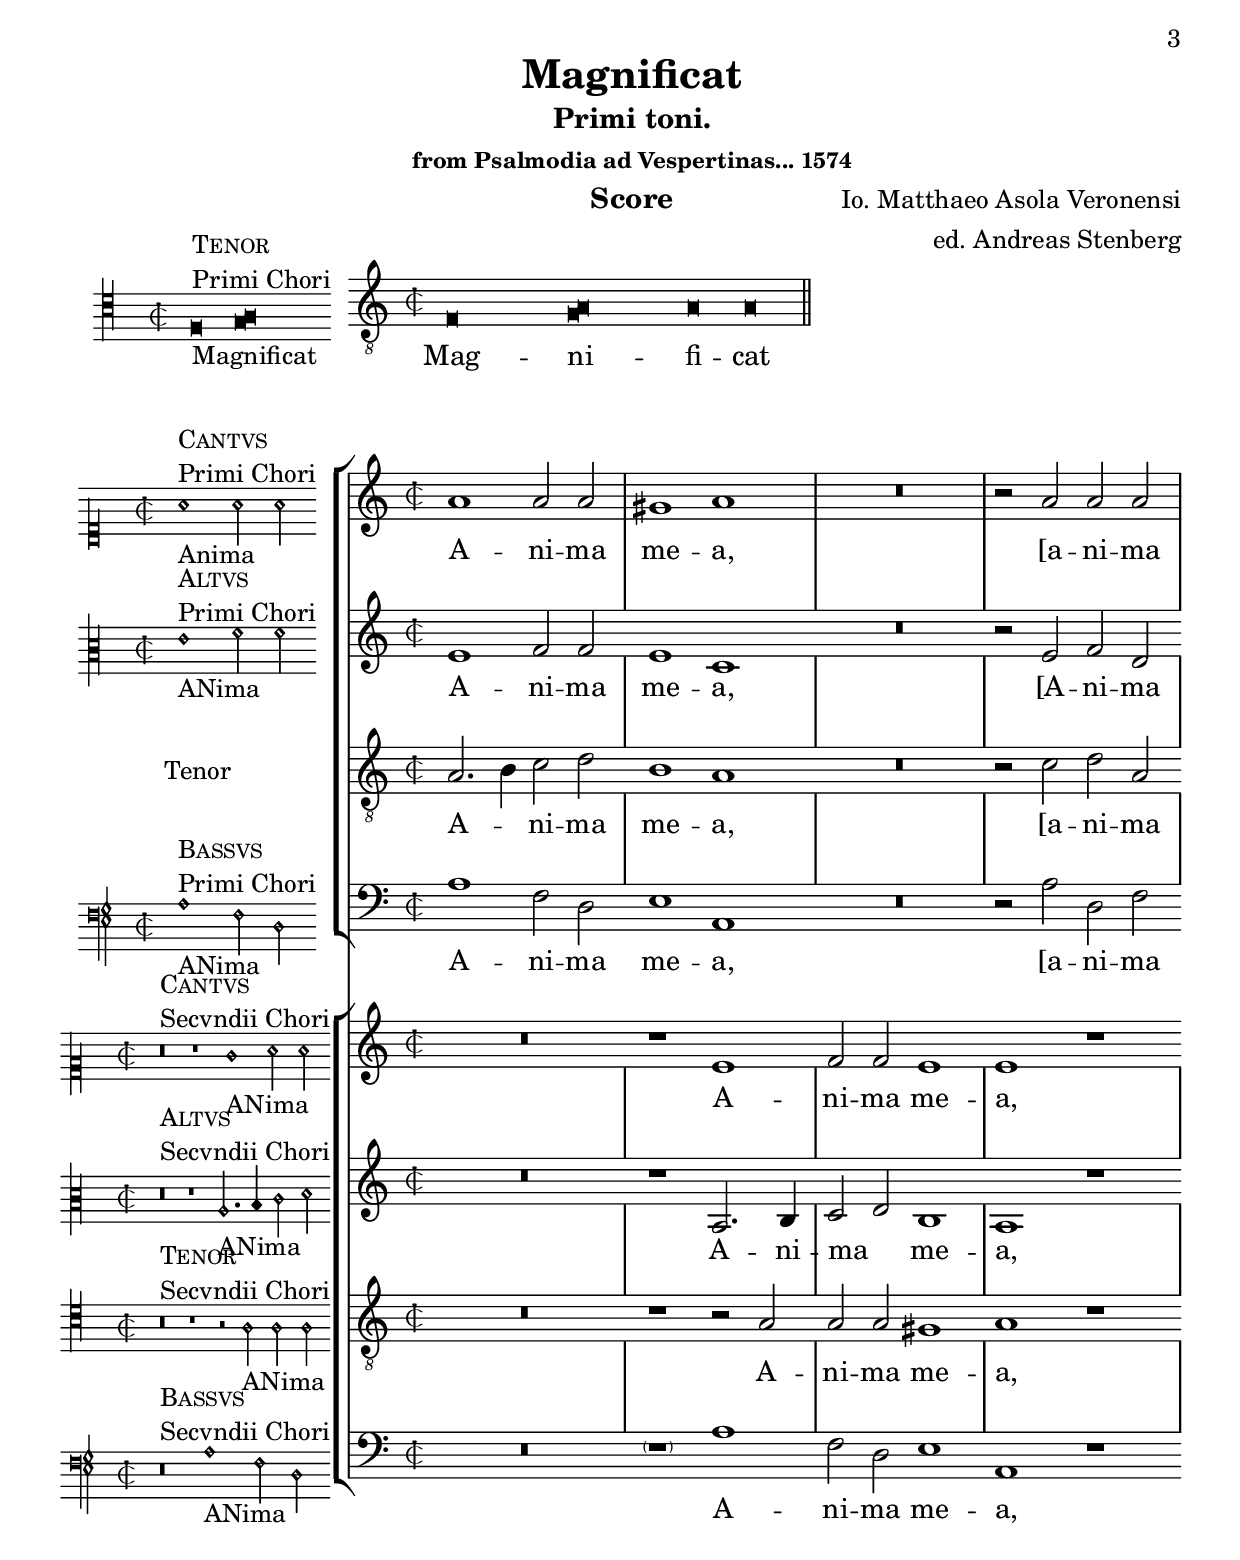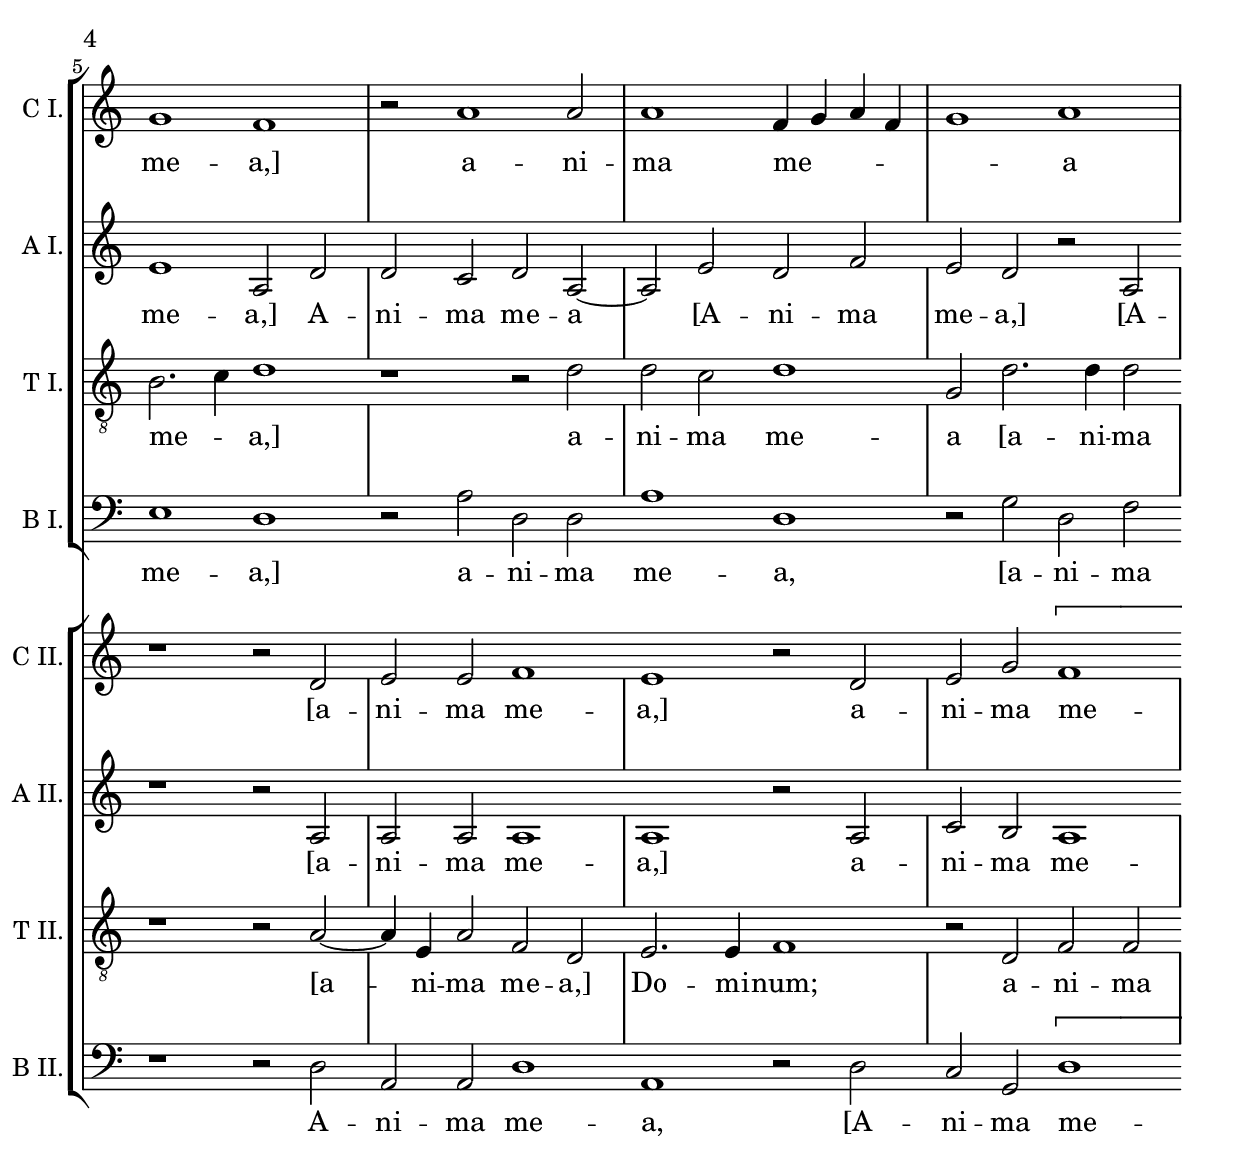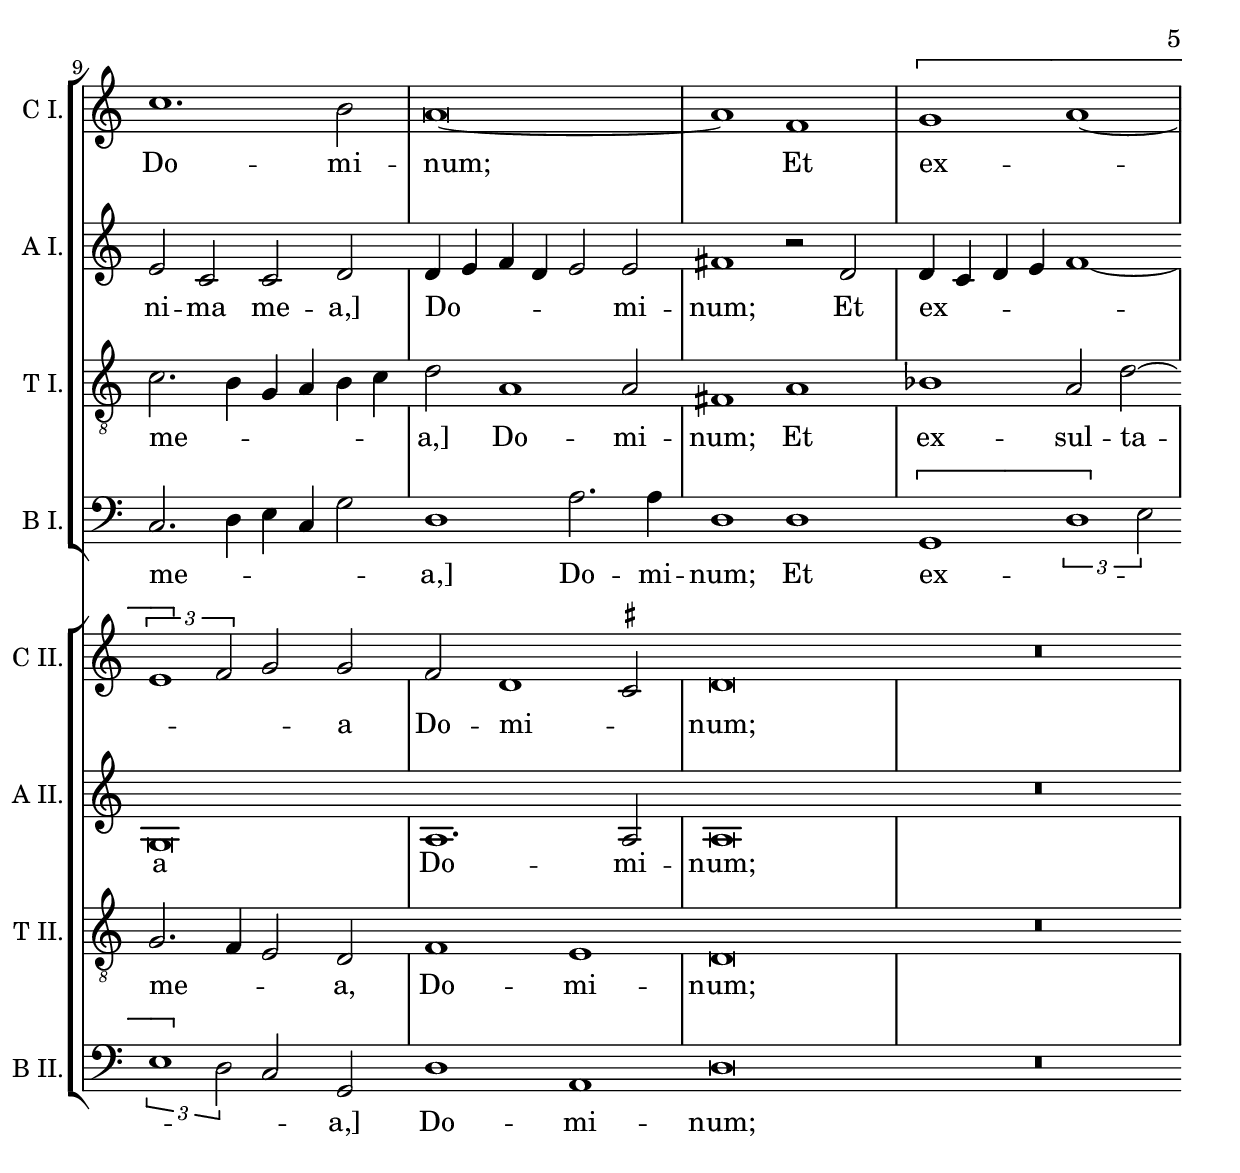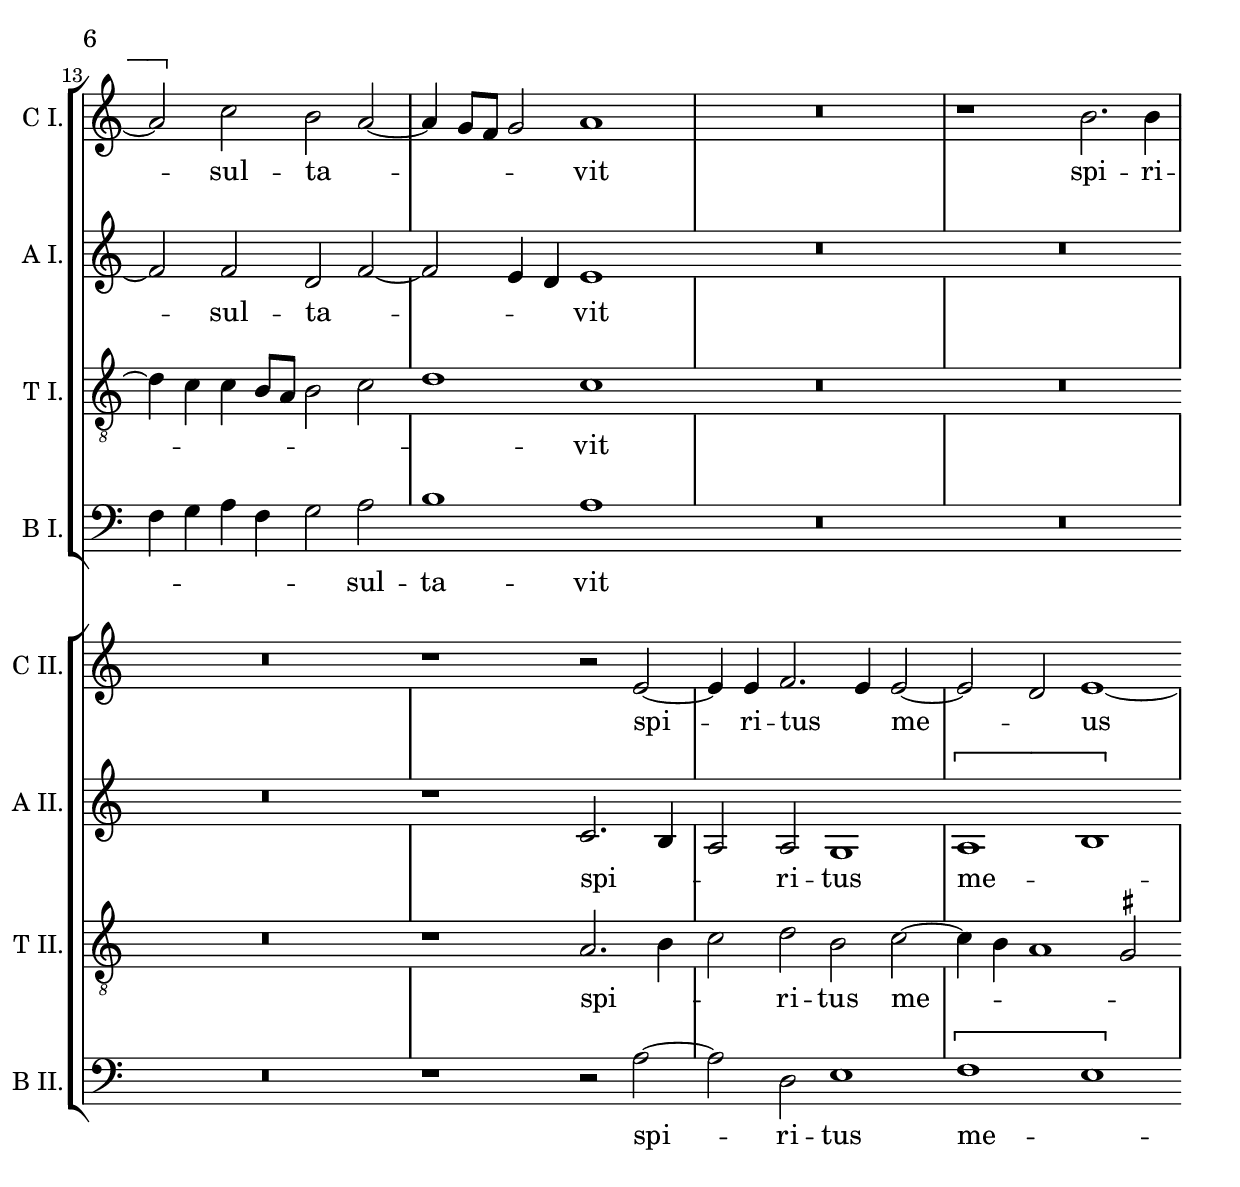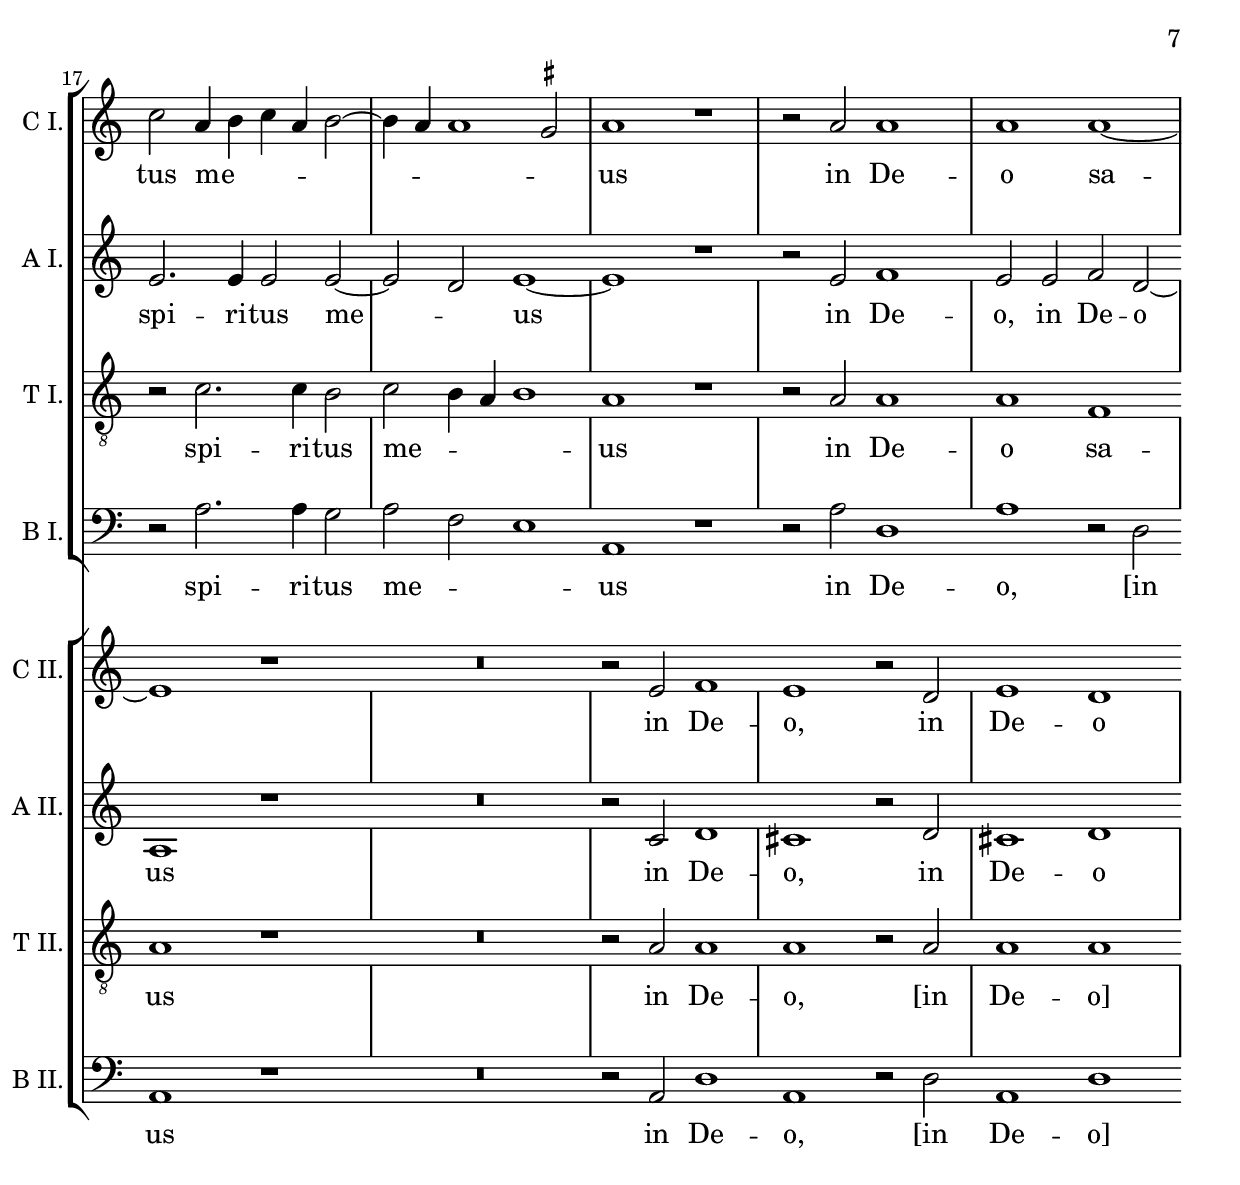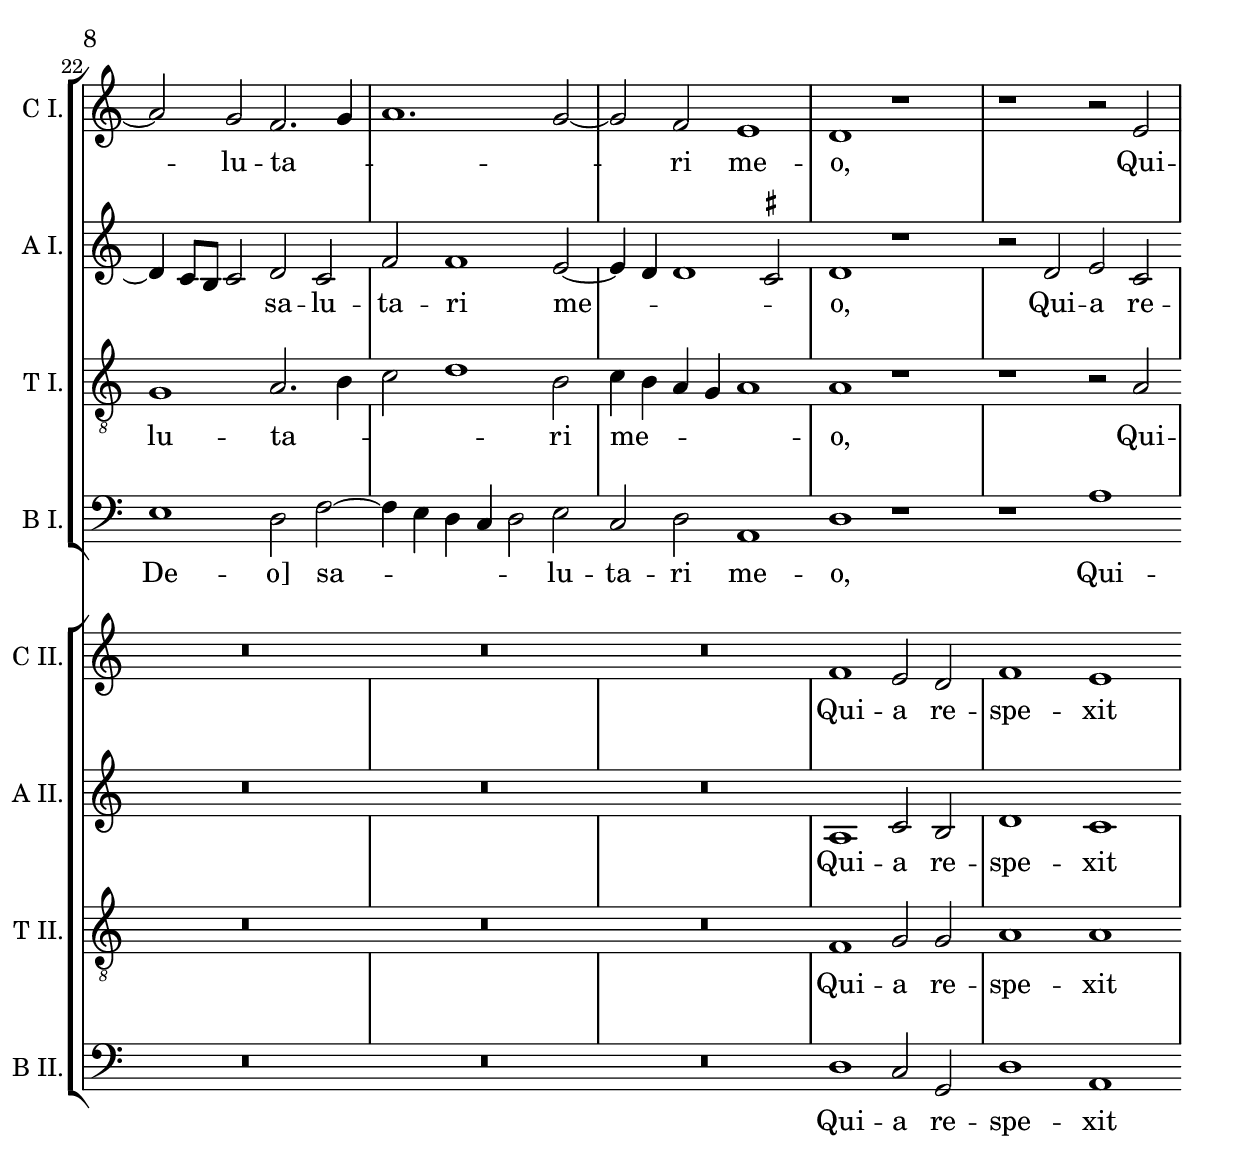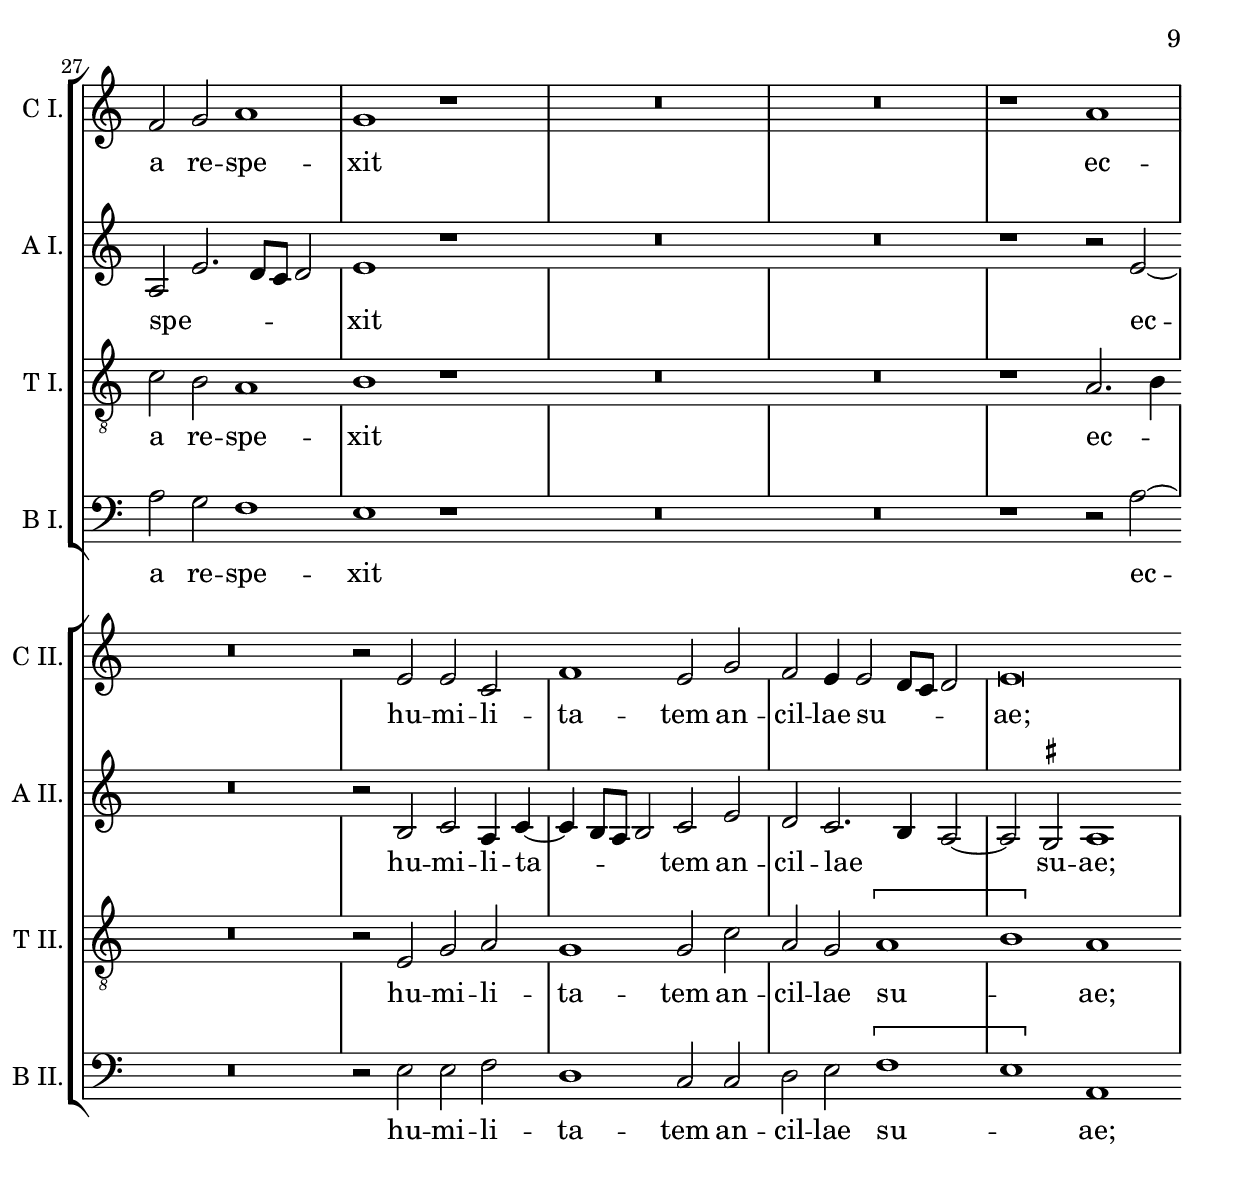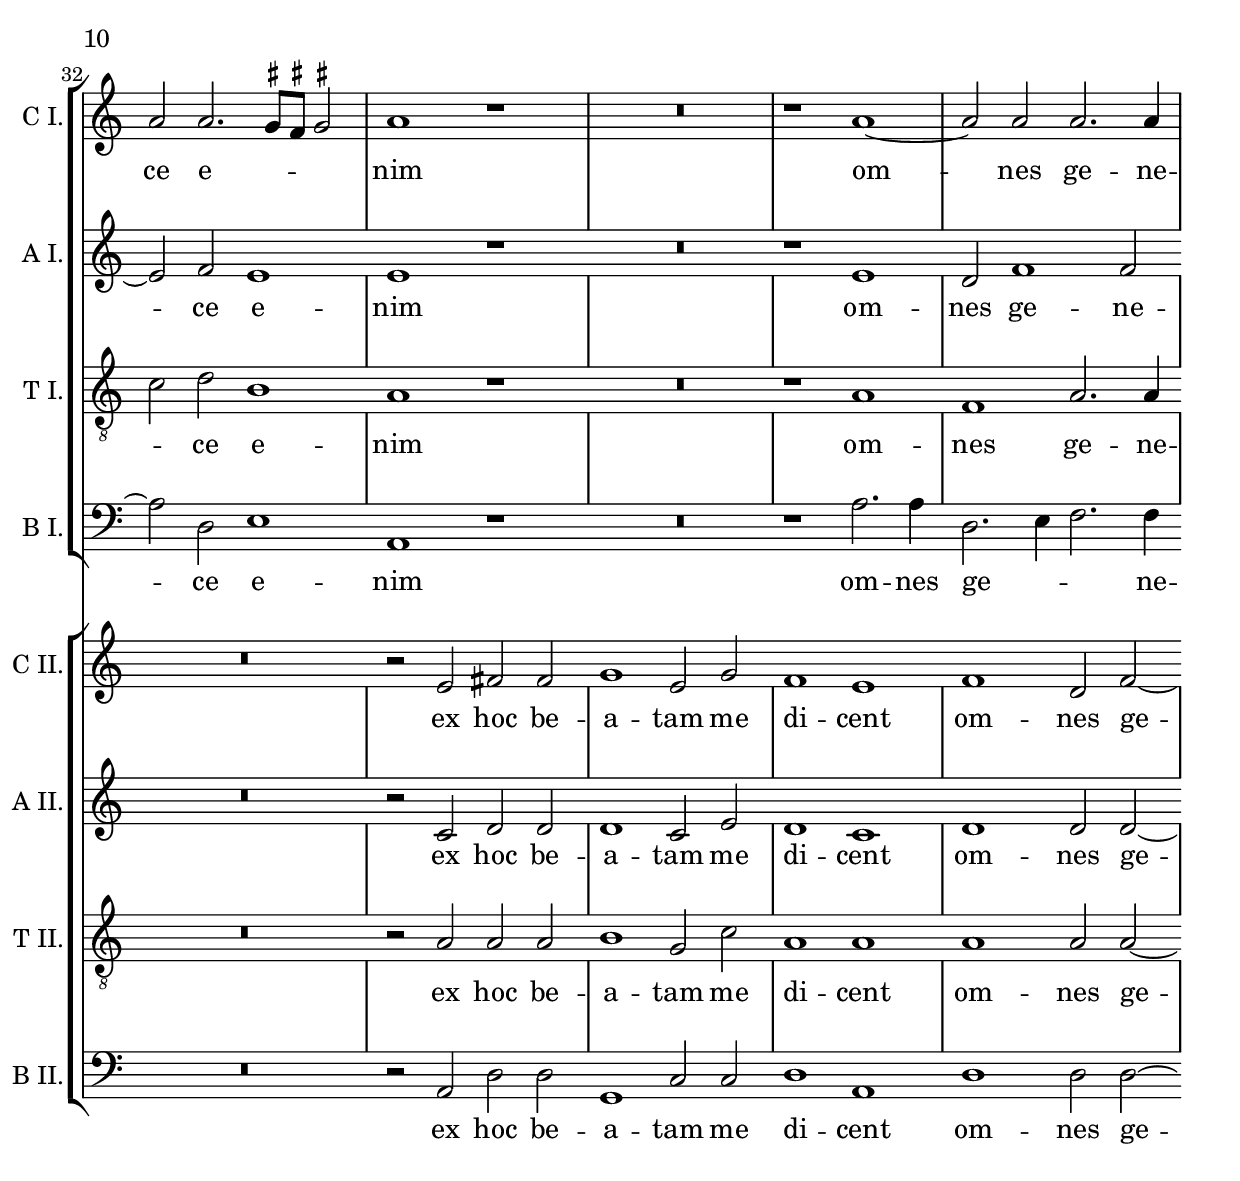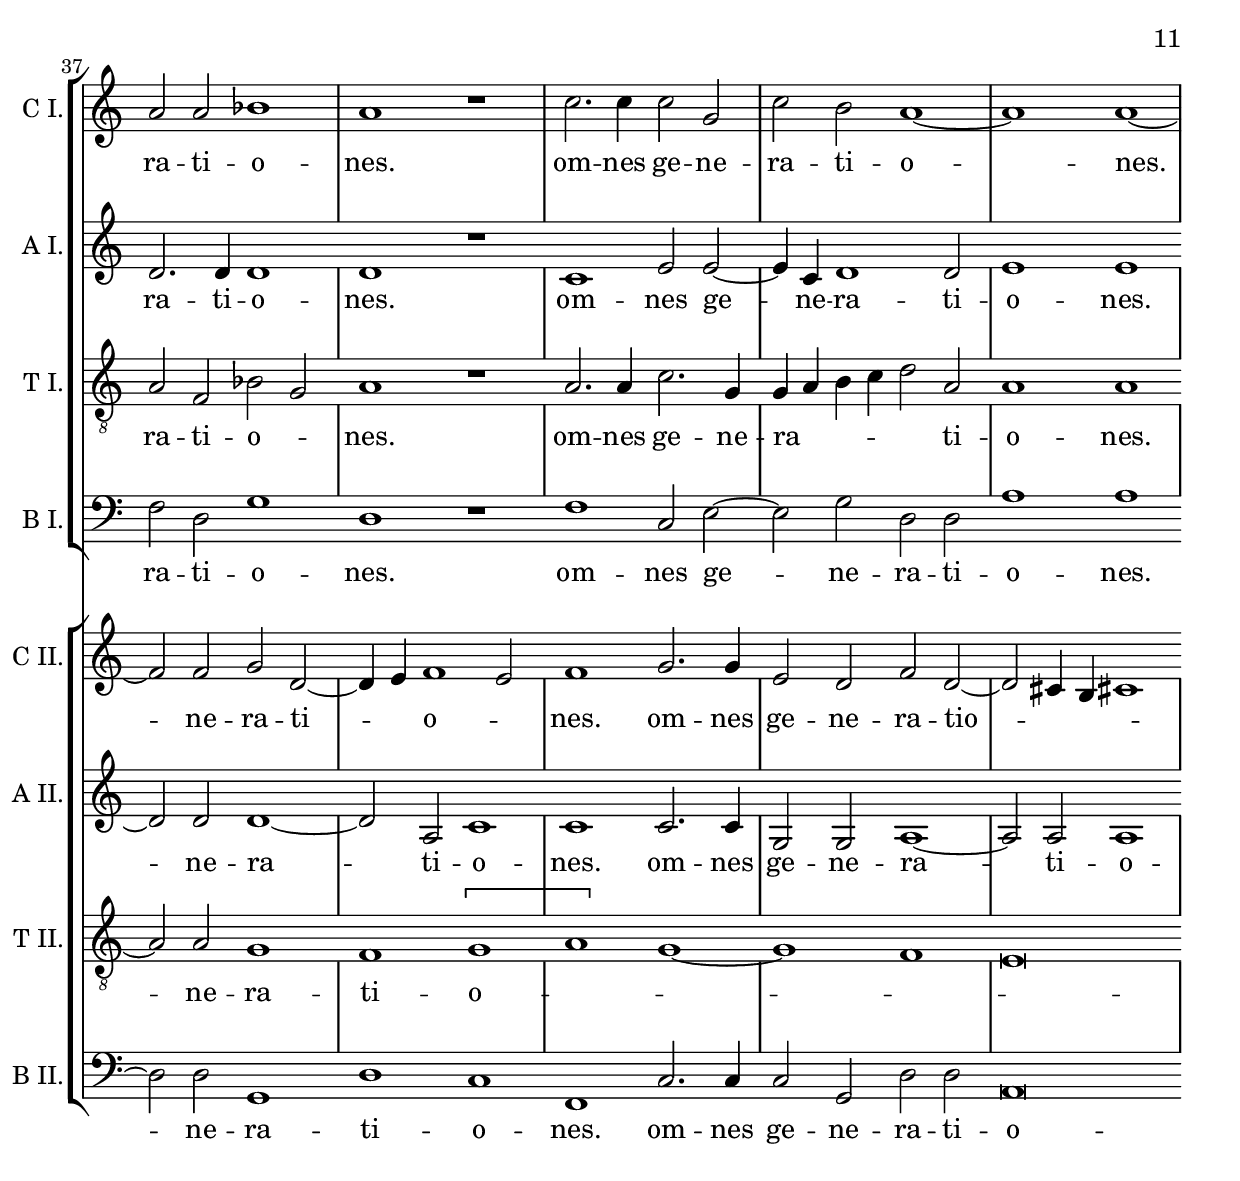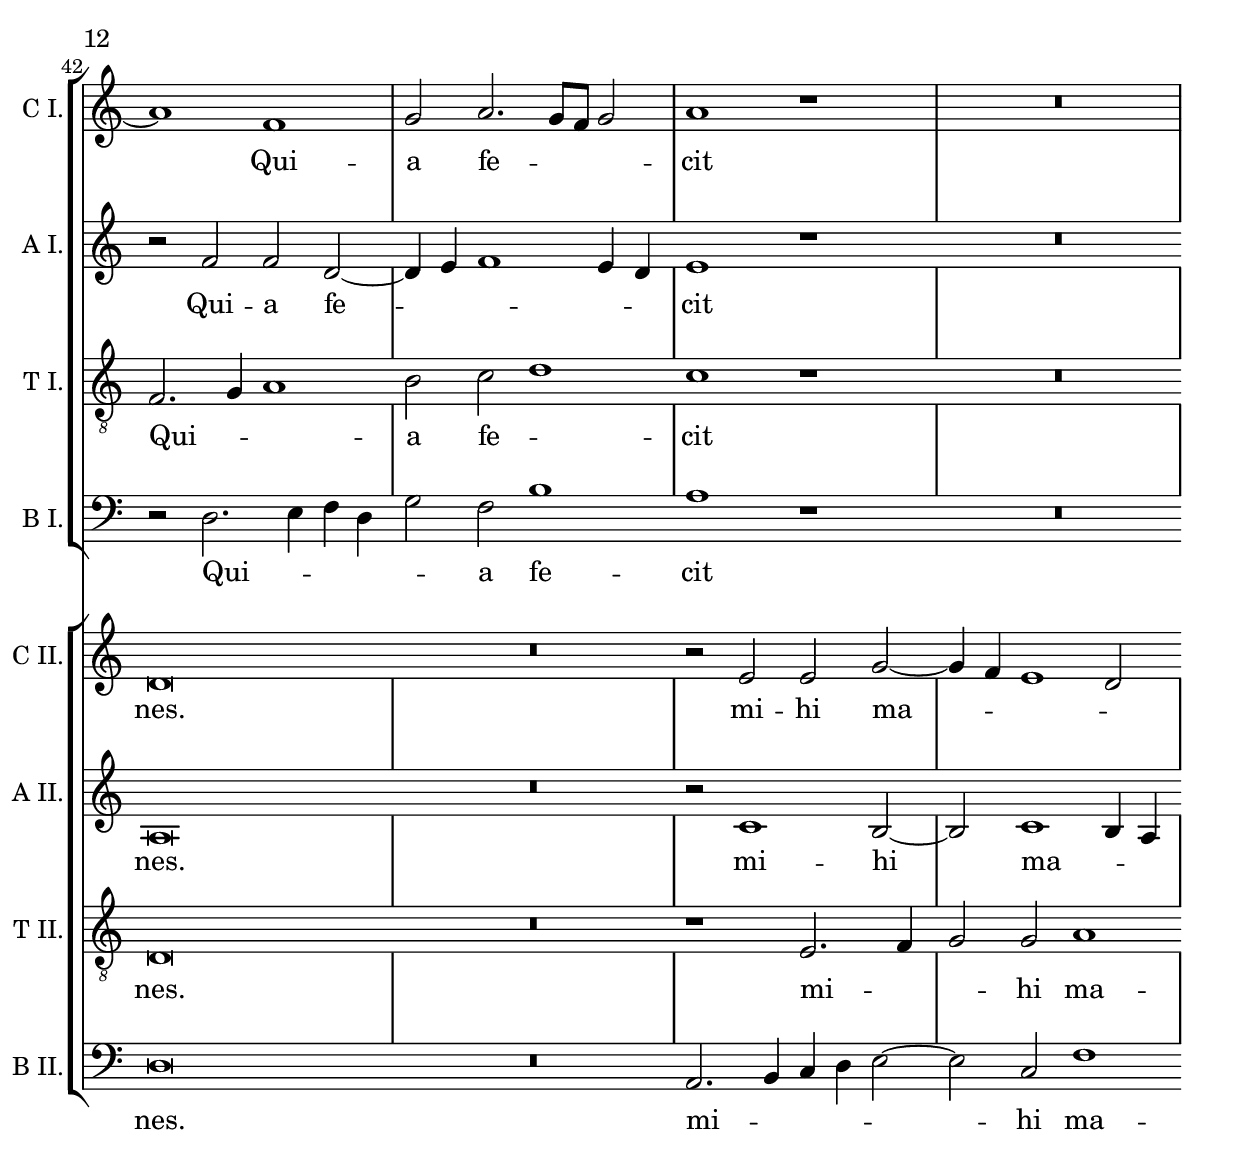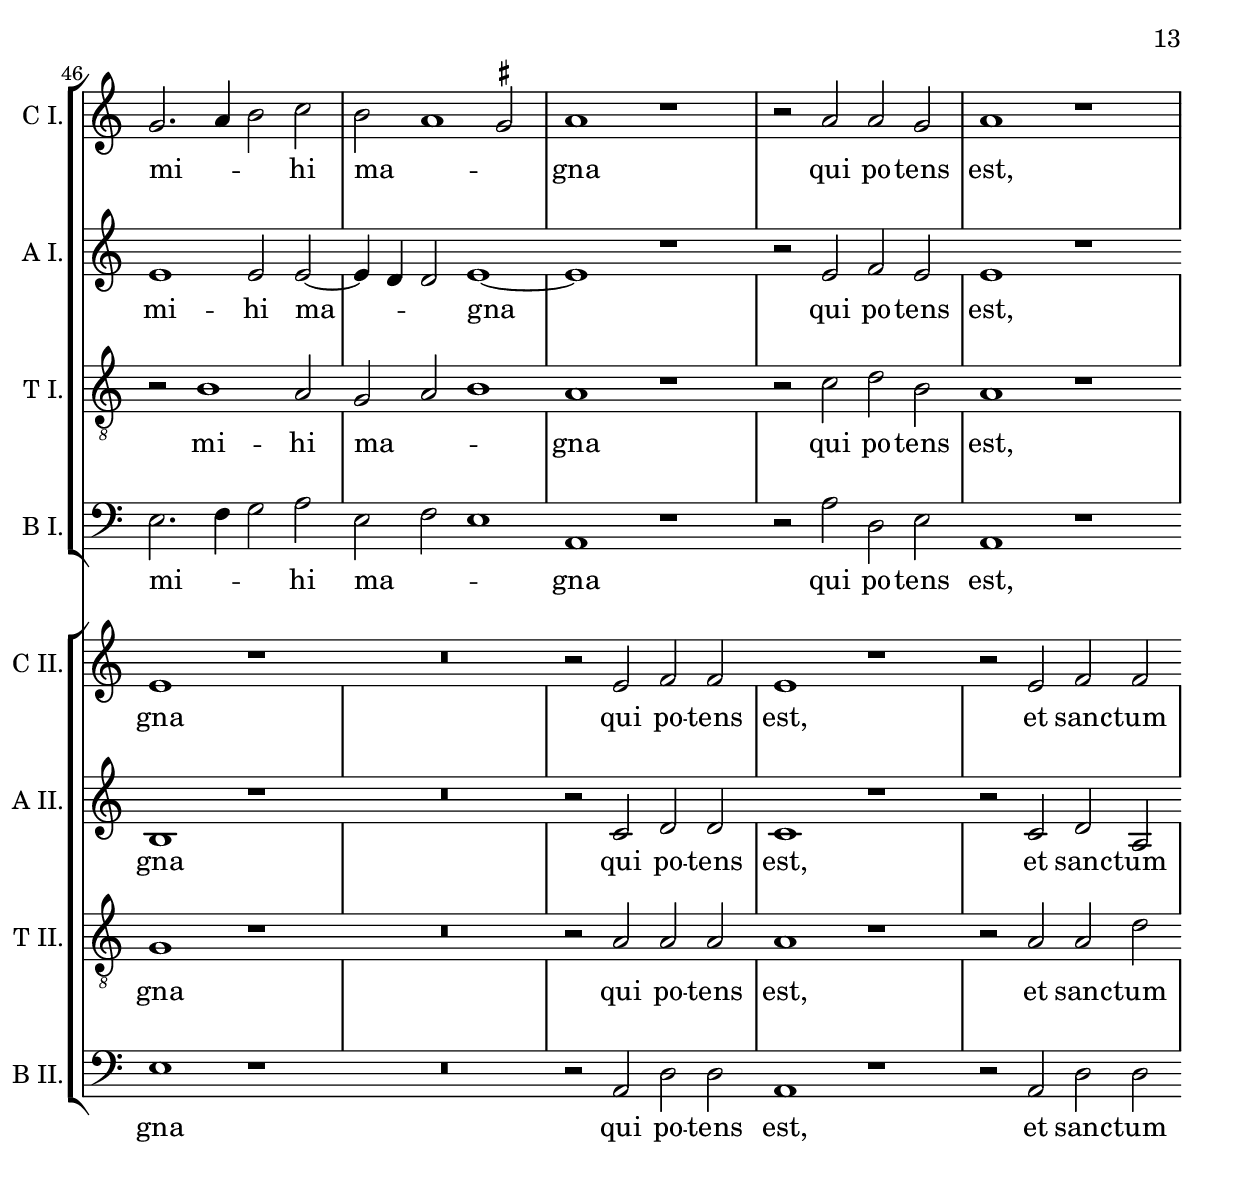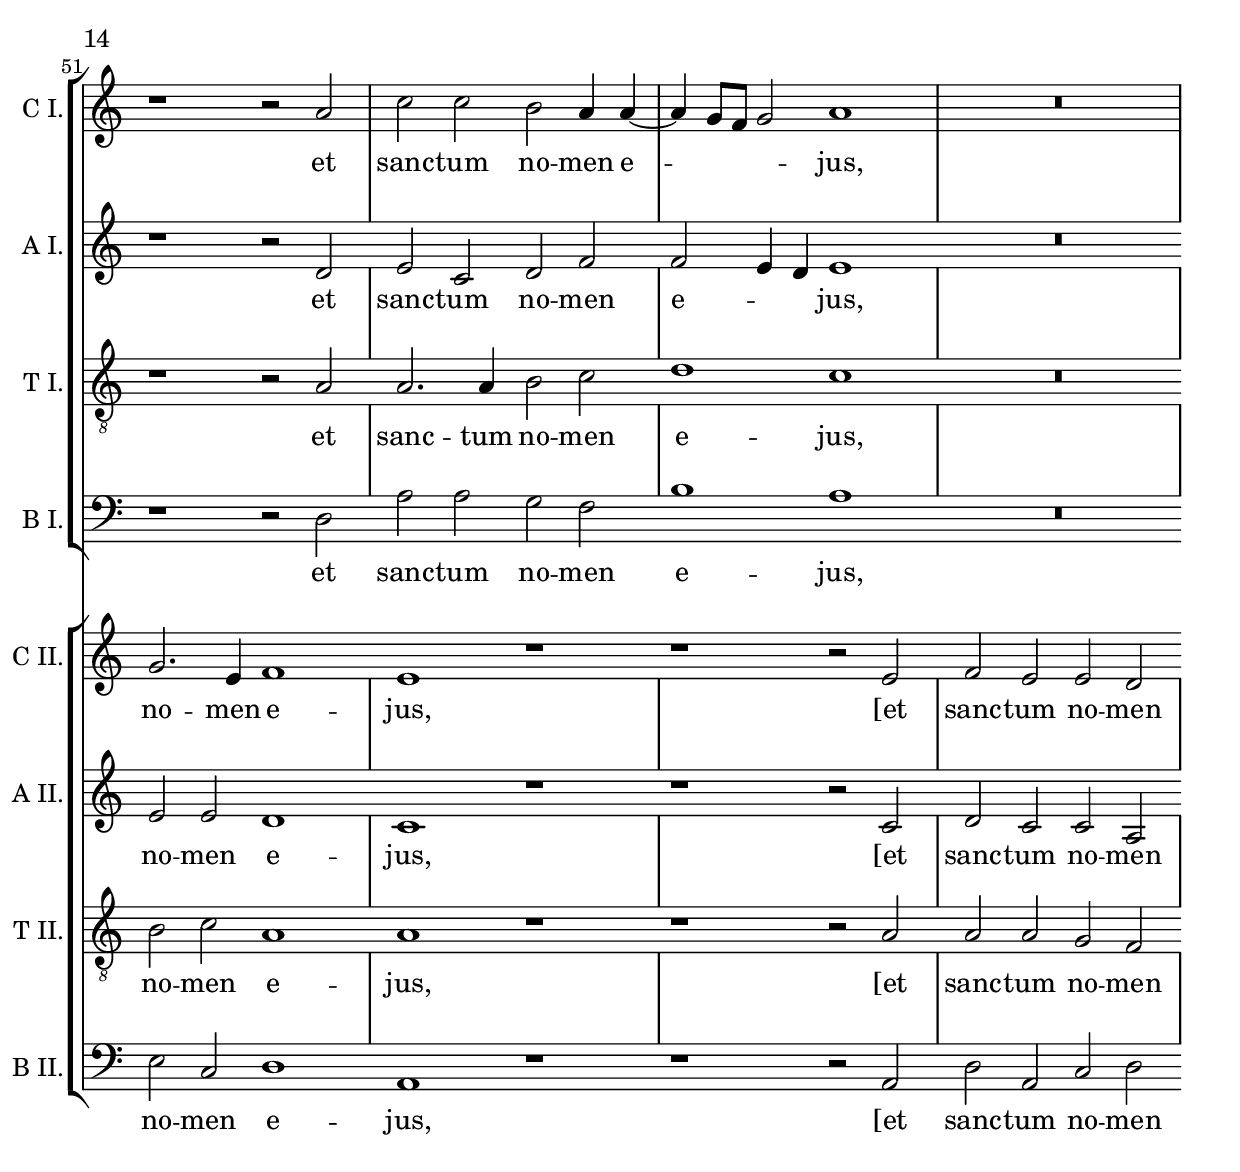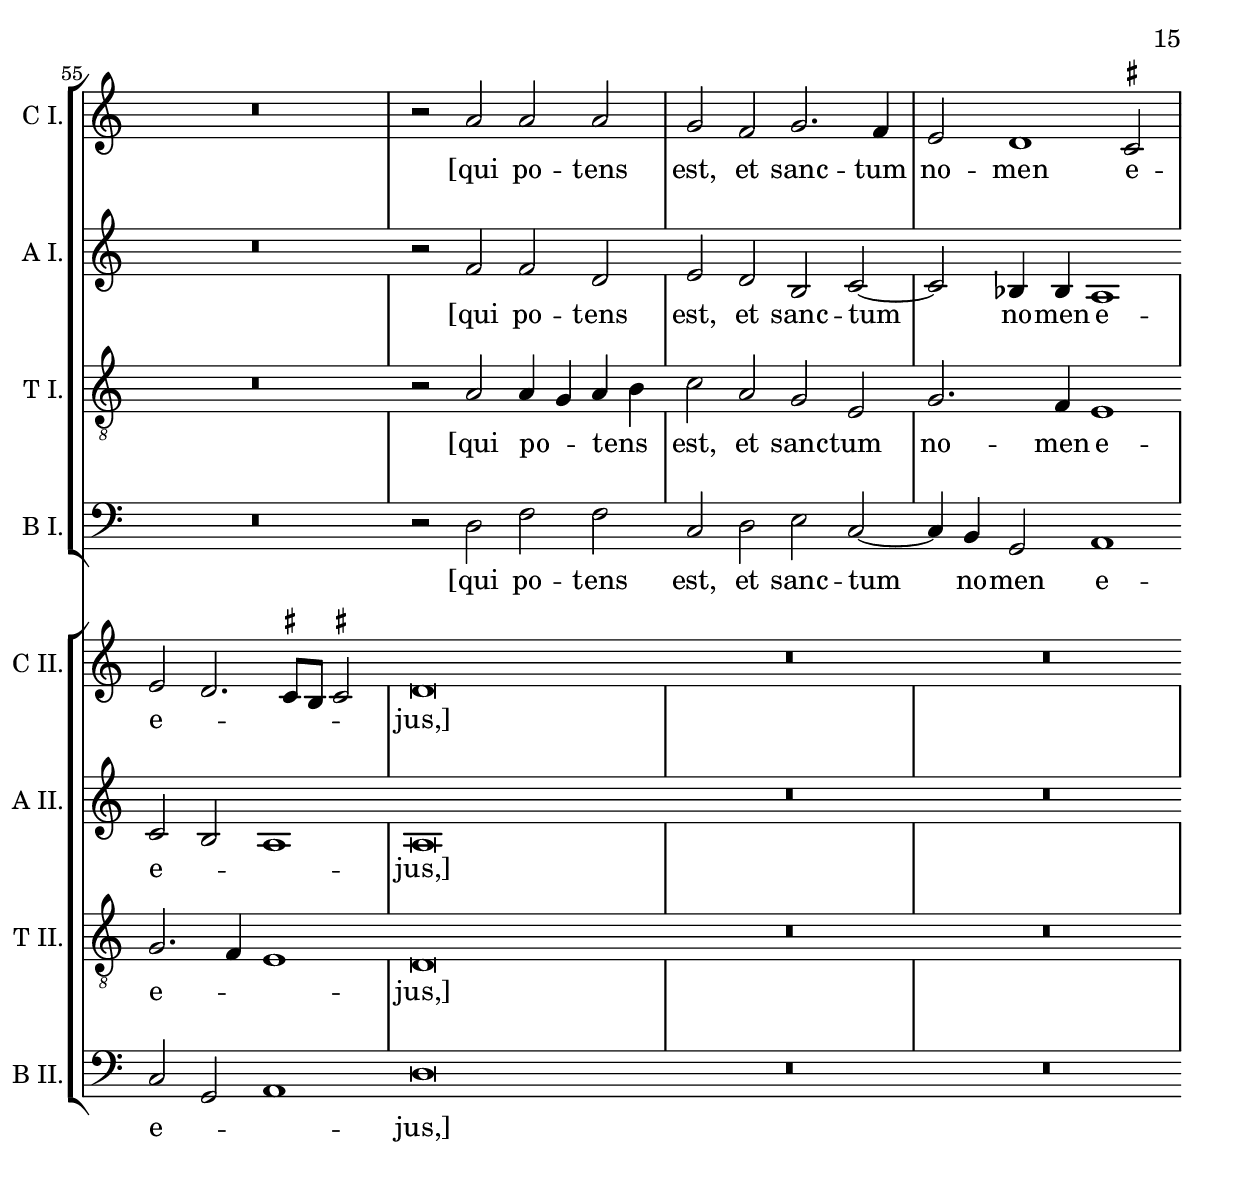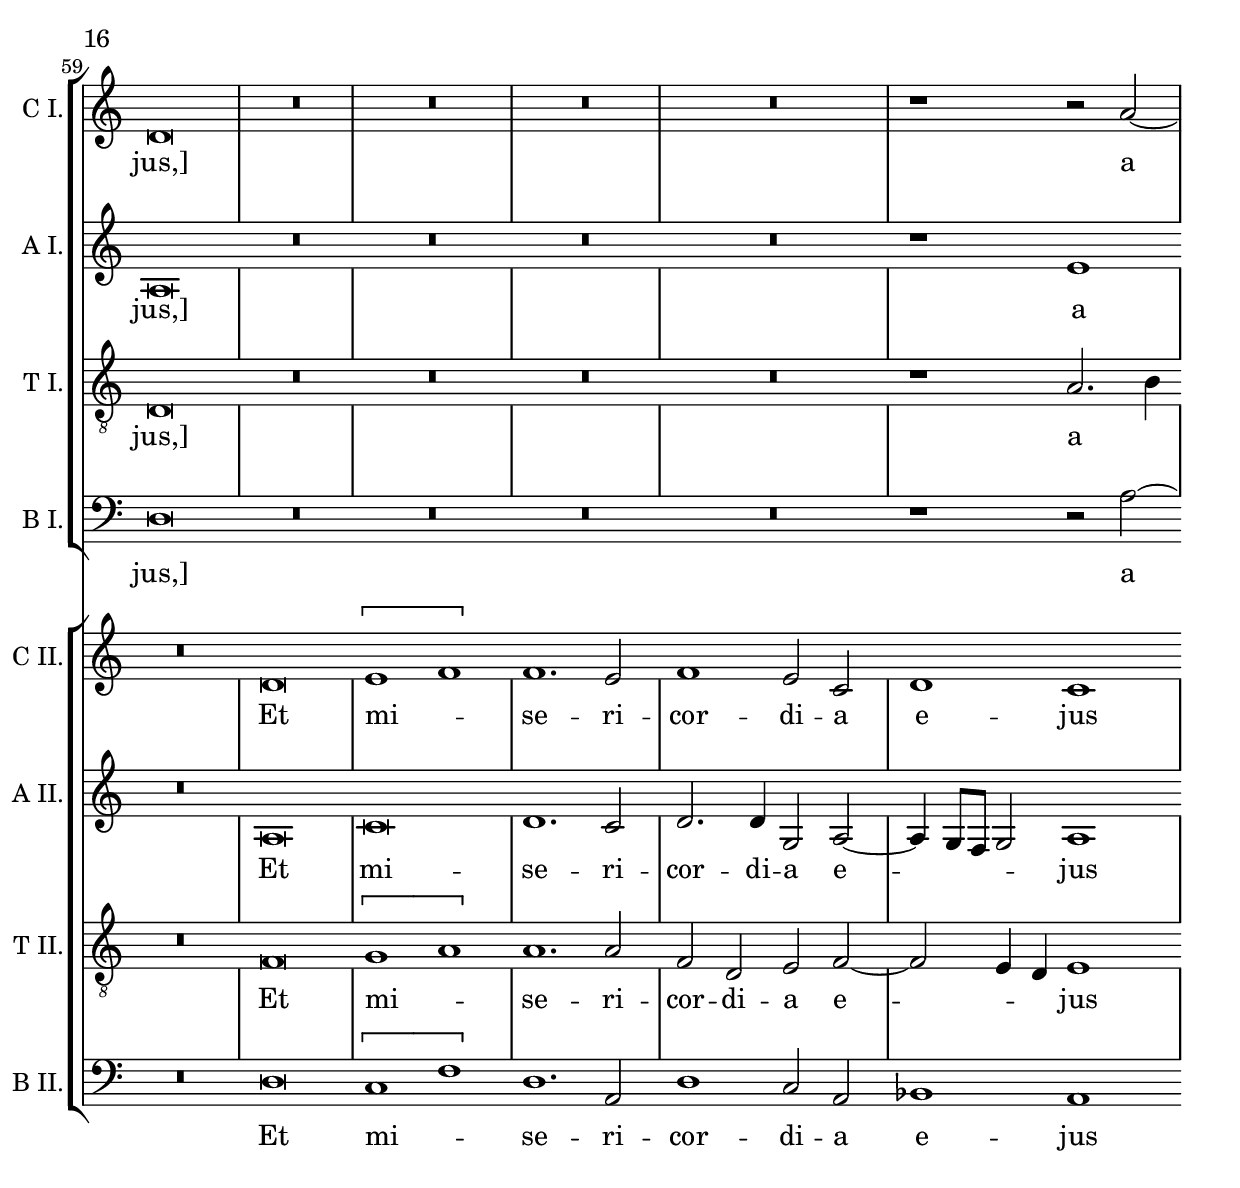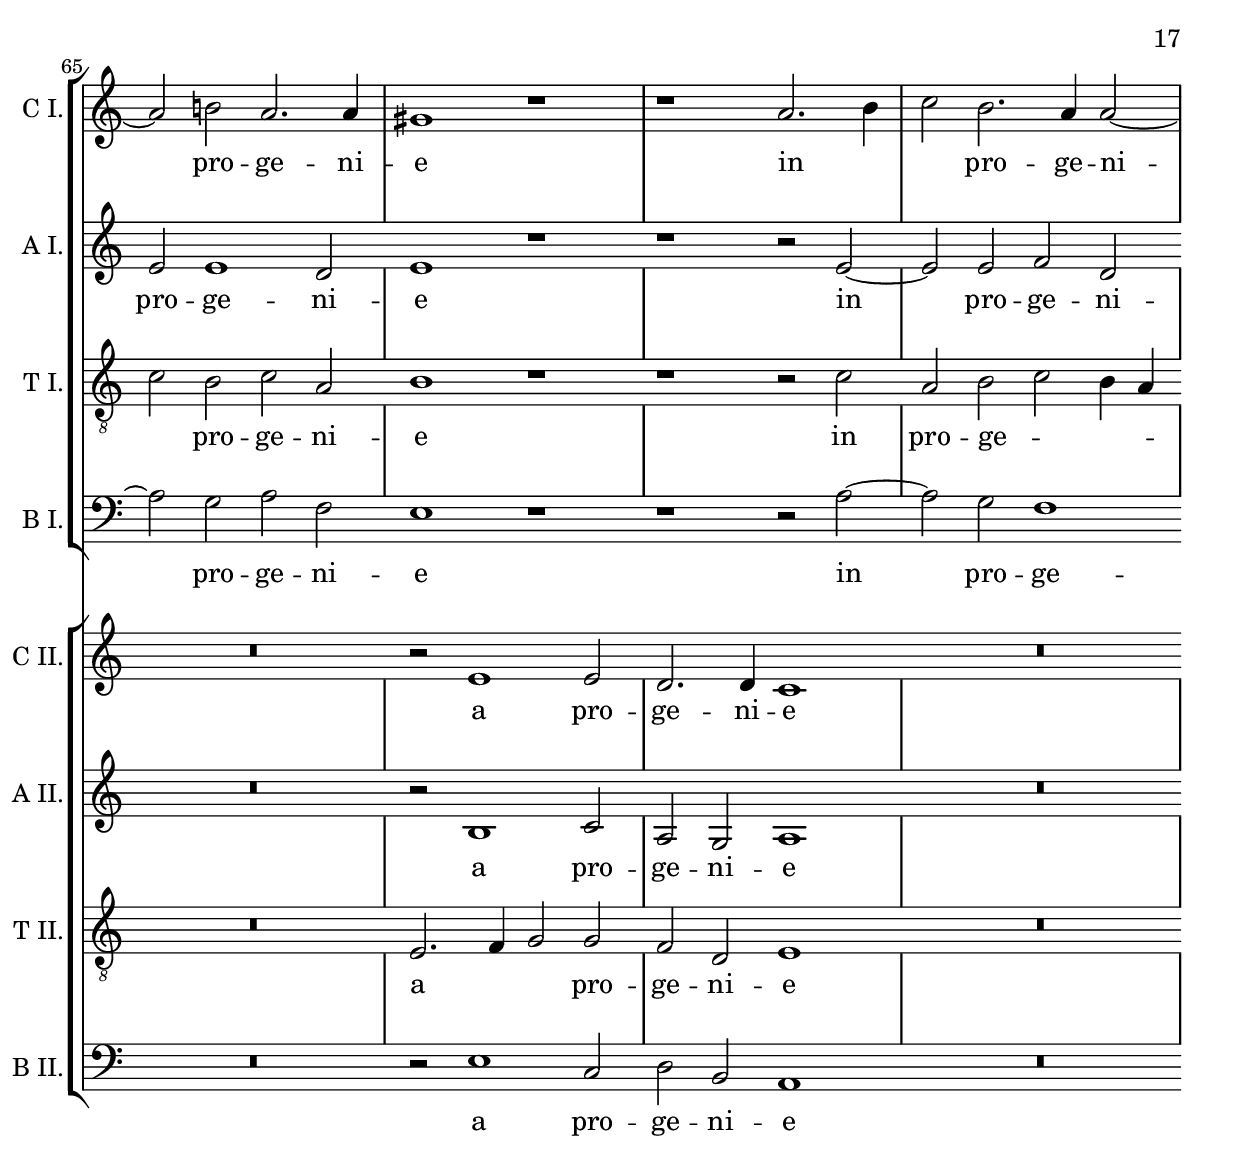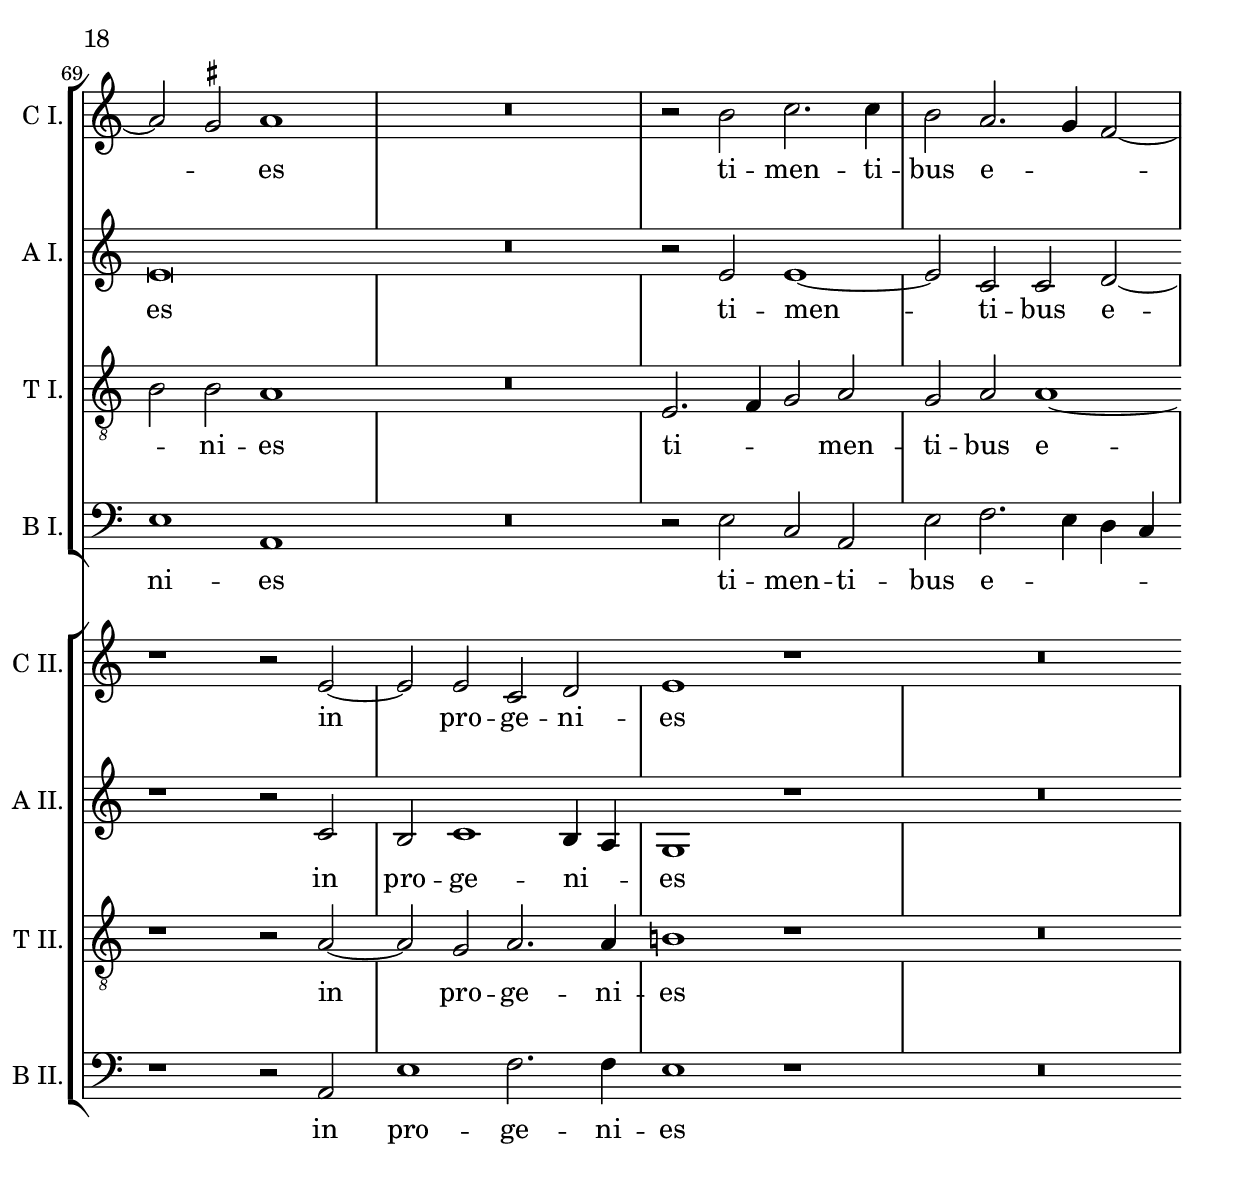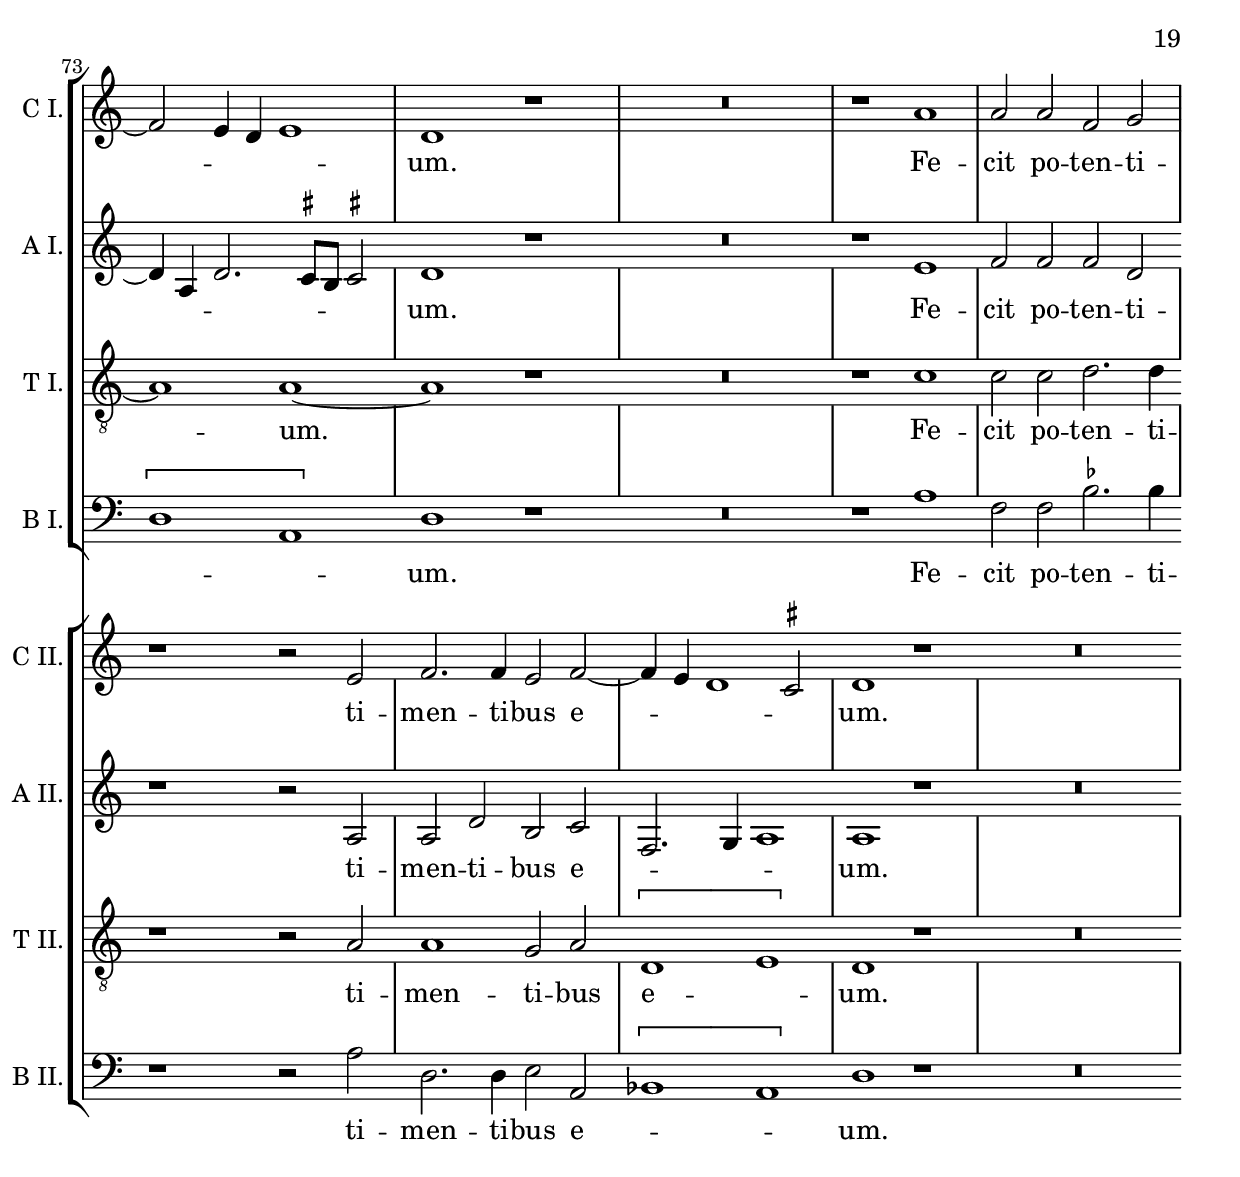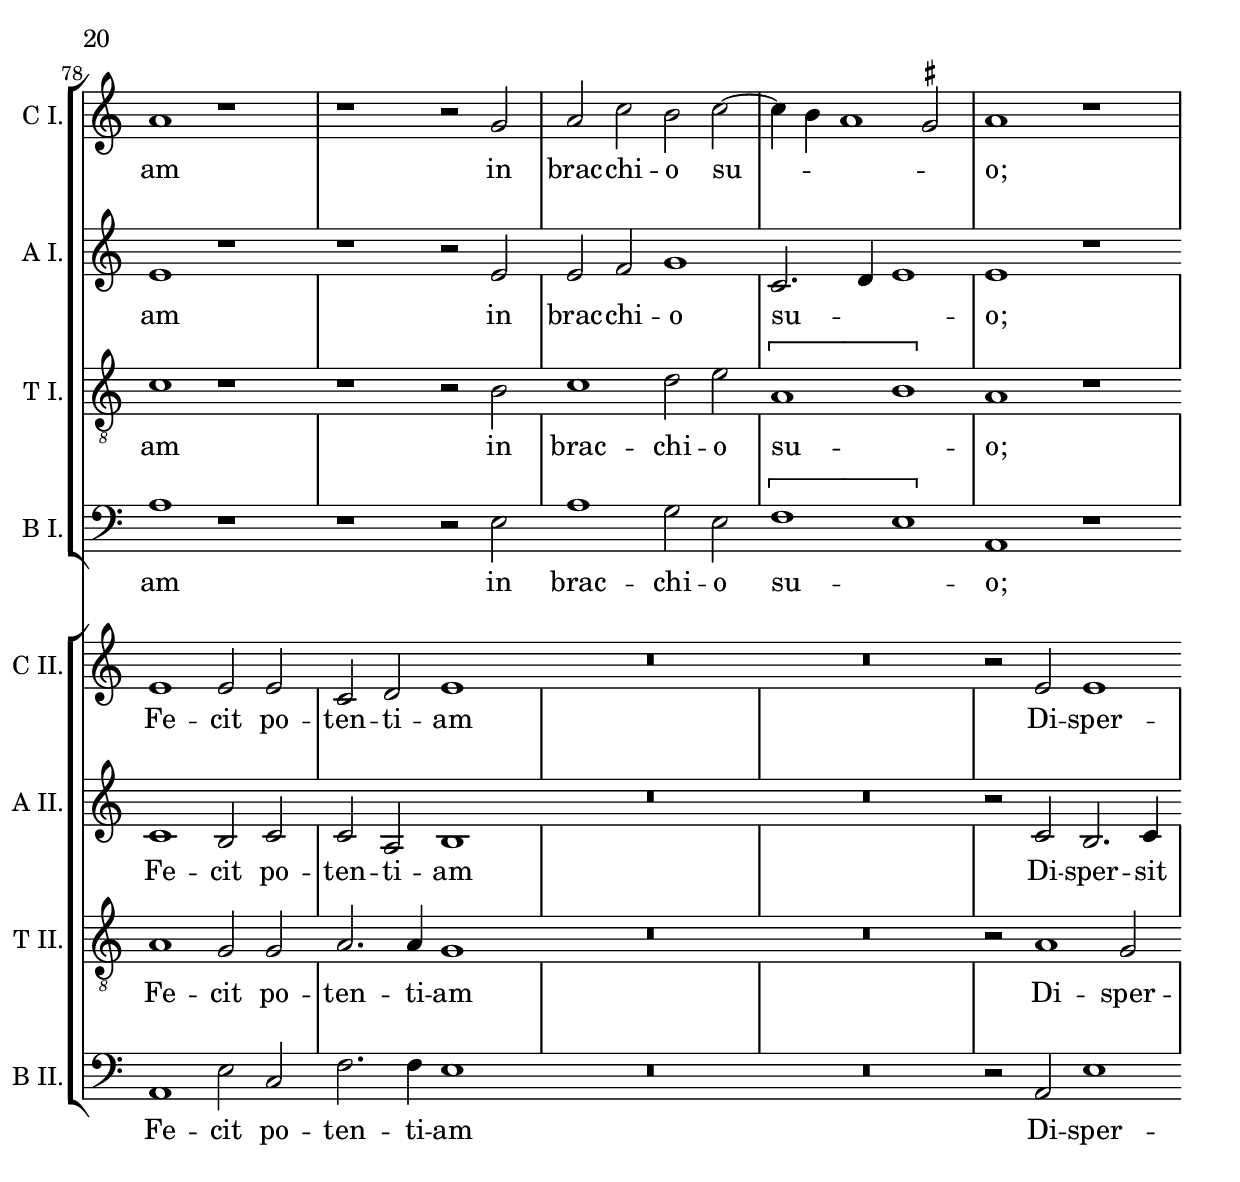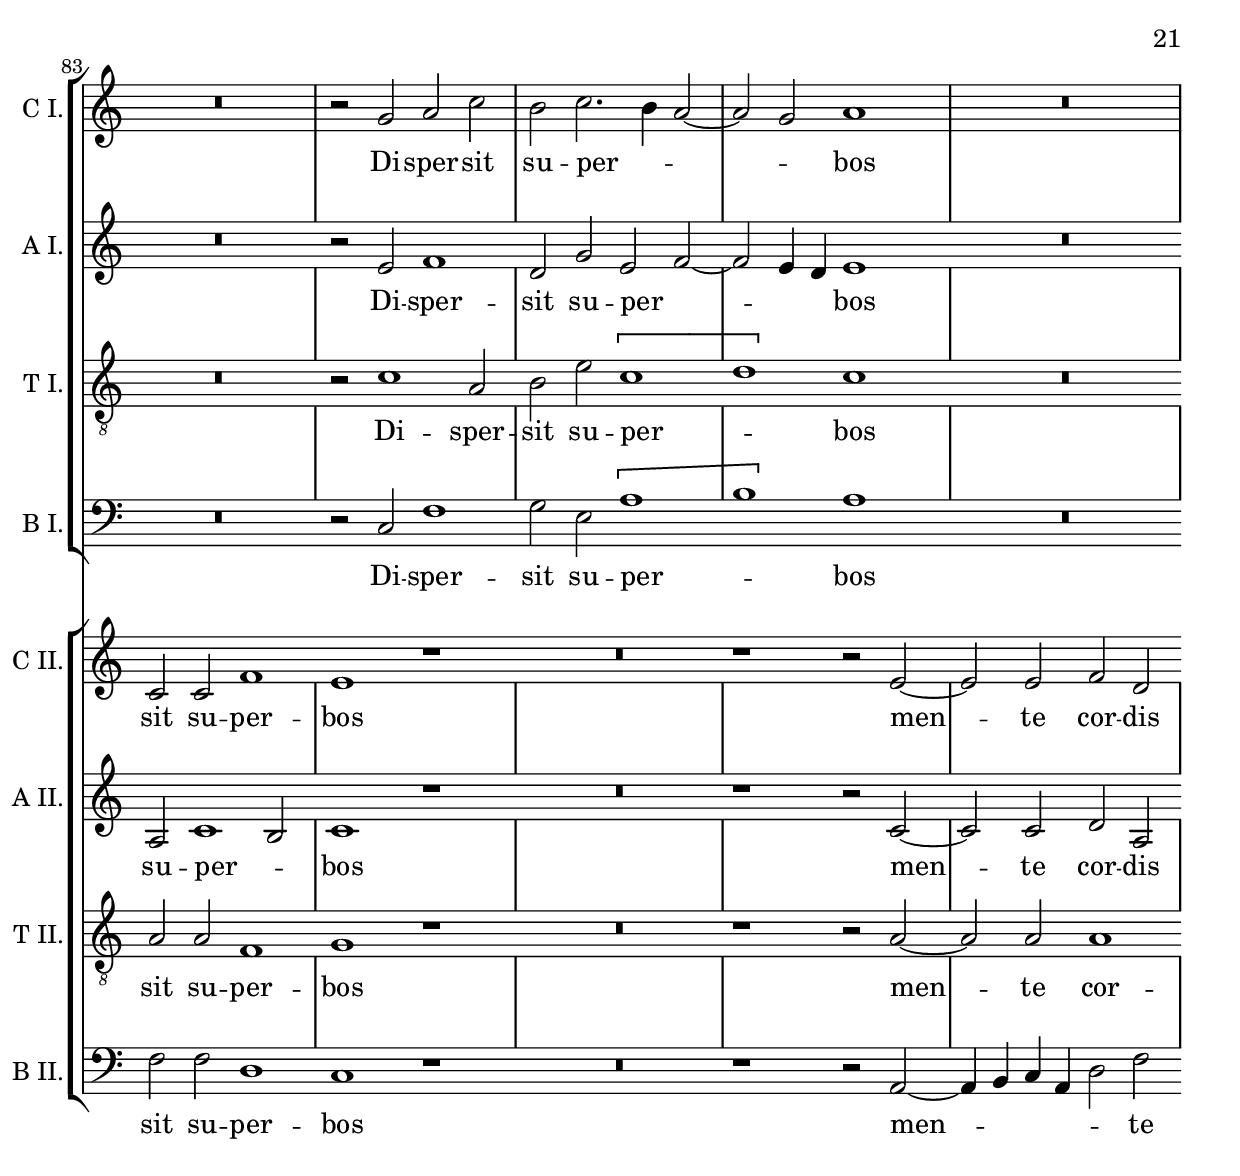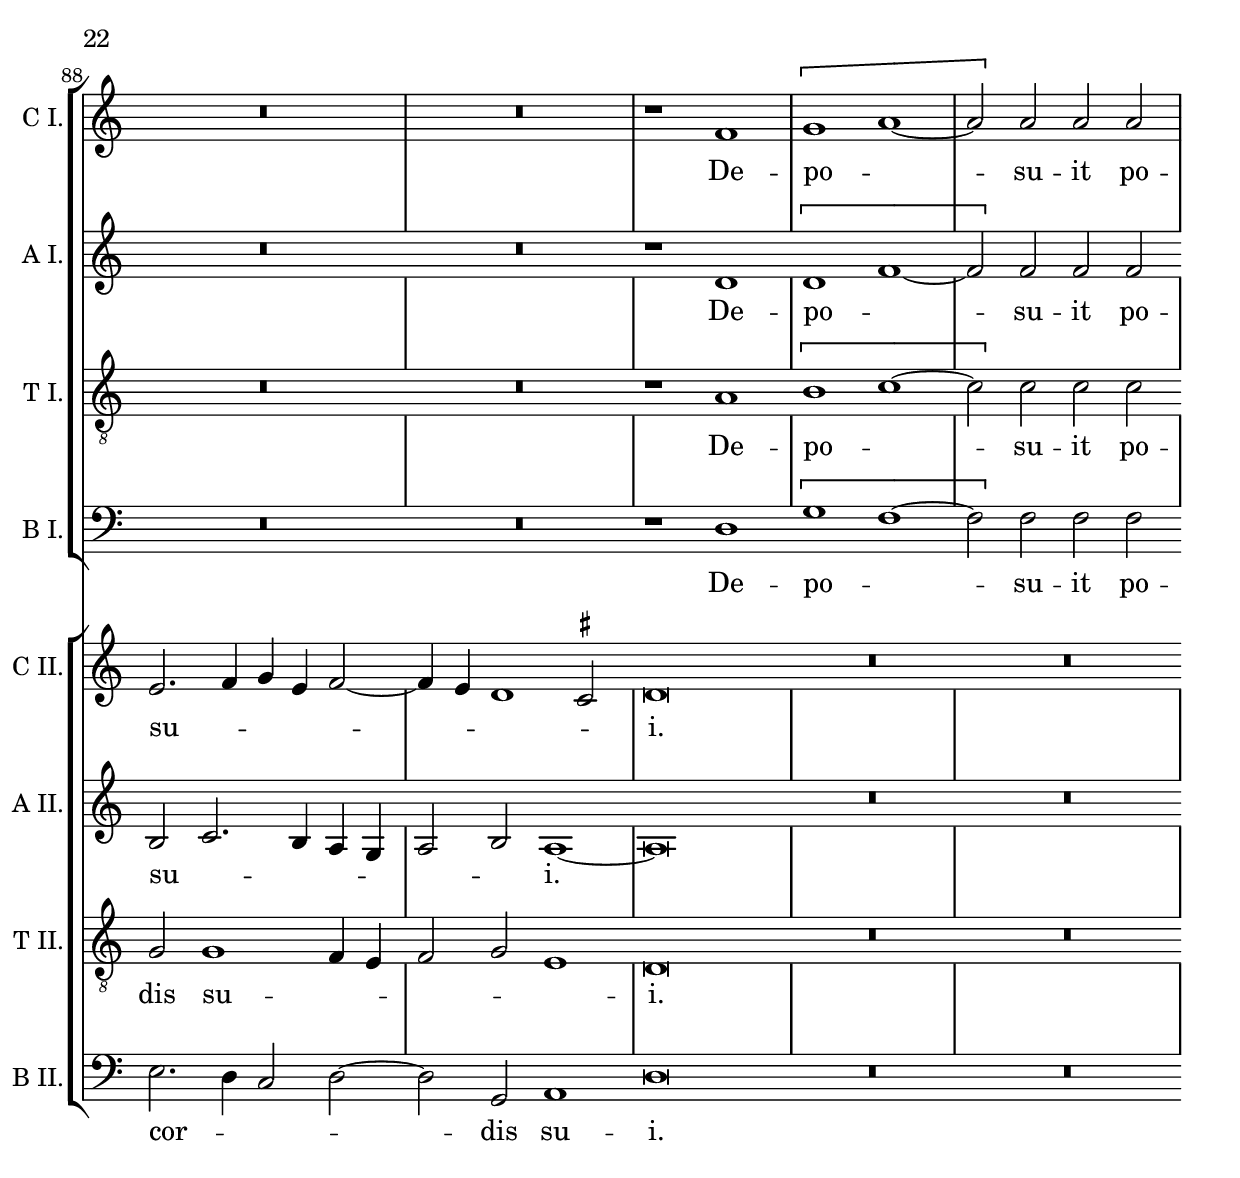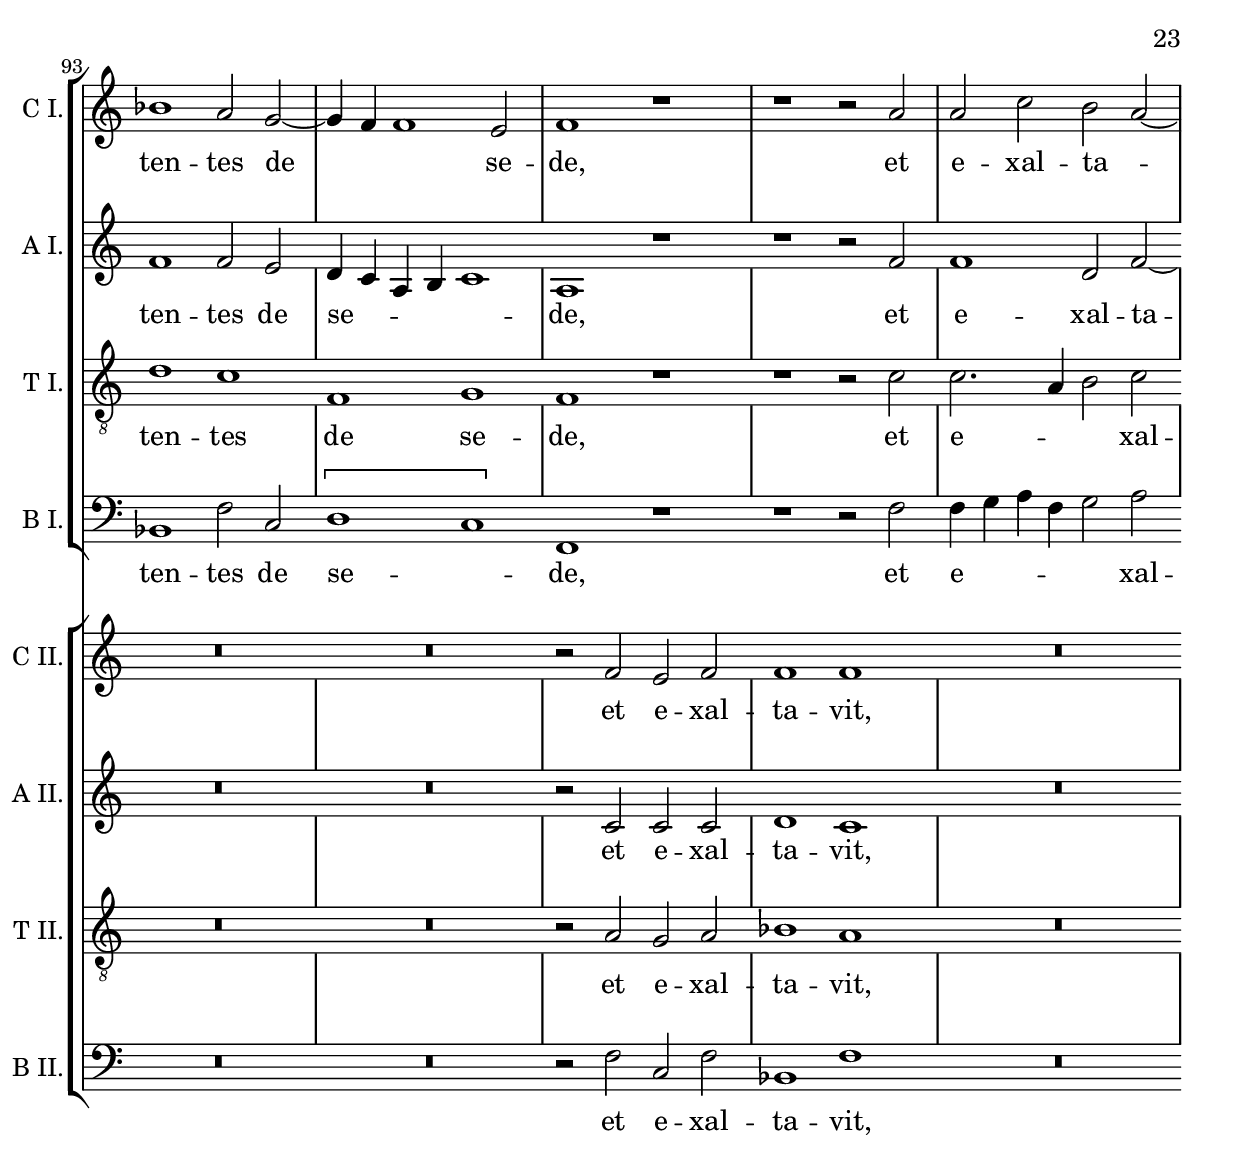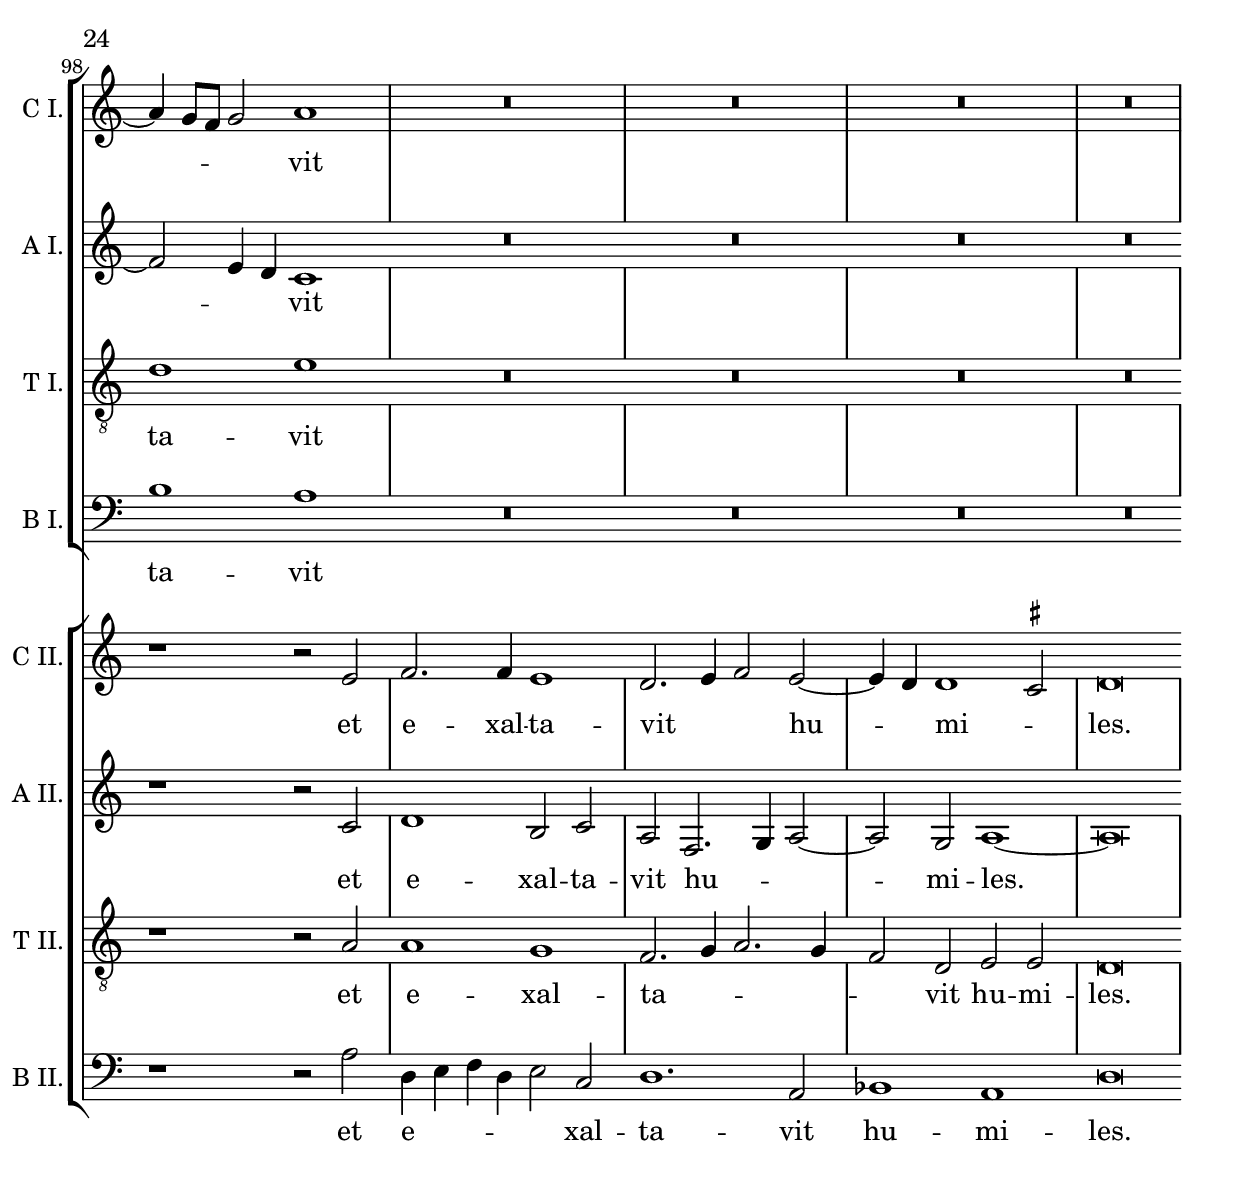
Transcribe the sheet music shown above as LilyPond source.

\version "2.18.0"
\include "deutsch.ly"
ficta = \once \set suggestAccidentals =##t
#(append! supported-clefs '(("mensural-f3" . ("clefs.mensural.f" 0 0))))
\header {
  title = "Magnificat"
  subtitle = "Primi toni."
  subsubtitle = "from Psalmodia ad Vespertinas... 1574"
  composer = "Io. Matthaeo Asola Veronensi"
  arranger = "ed. Andreas Stenberg"
  poet = ""
  meter =""
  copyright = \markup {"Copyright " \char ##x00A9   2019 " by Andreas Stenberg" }
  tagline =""
}
#(set-global-staff-size 22)
global = {
  \key c \major
  \time 2/2
  \set Timing.measureLength = #(ly:make-moment 4/2)
  \override Staff.TimeSignature.style = #'mensural
}
%% PDF p. 31.
sopMusic = \relative c'' {

  \set Score.tempoHideNote = ##t
  \tempo 1 = 76
  \time 2/2
  \set Timing.measureLength = #(ly:make-moment 4/2)
  %\tag #'inScores { \override Staff.BarLine.transparent = ##t }
  %\tag #'inParts { \set Timing.defaultBarType = "!" }
  a1 a2 a2
  gis1 a1
  R\breve
  r2 a2 a2 a2
  g1 f1
  r2 a1 a2
  a1 f4( g4 a4 f4
  g1) a1				%% end of first line in orig.
  c1. h2
  a\breve~
  a1 f1
  \[g1( a1~
  a2)\] c2 h2( a2~
  a4 g8 f8 g2) a1
  R\breve
  r1 h2. h4
  c2 a4( h4 c4 a4 h2~
  h4 a4 a1				%% end of second line
  \ficta gis2)
  a1 r1
  r2 a2 a1
  a1 a1~
  a2 g2 f2.( g4
  a1. g2~
  g2) f2 e1
  d1 r1
  r1 r2 e2
  f2 g2 a1
  g1 r1
  R\breve*2
  r1 					%% end of third line
  a1
  a2 a2.( \ficta gis8 \ficta fis8 \ficta gis!2)
  a1 r1
  R\breve
  r1 a1~
  a2 a2 a2. a4
  a2 a2 b1
  a1 r1
  c2. c4 c2 g2
  c2					%% end of fourth line
  h2 a1~
  a1 a1~
  a1 f1
  g2 a2.( g8 f8 g2)
  a1 r1
  R\breve
  g2.( a4 h2) c2
  h2( a1 \ficta gis2)
  a1 r1
  r2 a2 a2 g2
  a1 r1
  r1					%% end of fifth line
  r2 a2
  c2 c2 h2 a4 a4~(
  a4 g8 f8 g2) a1
  R\breve*2
  r2 a2 a2 a2
  g2 f2 g2. f4
  e2 d1 \ficta cis2
  d\breve
  R\breve*4
  r1 					%% end of sixth line
  r2 a'2~
  a2 h!2 a2. a4
  gis1 r1
  r1 a2.( h4
  c2) h2. a4 a2~(
  a2 \ficta gis2) a1
  R\breve
  r2 h2 c2. c4
  h2 a2.( g4 f2~
  f2 e4 d4 e1)
  d1 r1					%% end of sewenth line
  R\breve
  r1 a'1
  a2 a2 f2 g2
  a1 r1
  r1 r2 g2
  a2 c2 h2 c2~(
  c4 h4 a1 \ficta gis2)
  a1 r1
  R\breve
  r2 g2 a2 c2
  h2 c2.( h4					%% end of eight line
  a2~
  a2 g2) a1
  R\breve*3
  r1 f1
  \[g1( a1~
  a2)\] a2 a2 a2
  b1 a2 g2~(
  g4 f4 f1) e2
  f1 r1
  r1 r2 a2
  a2 c2 h2( a2~
  a4 g8 f8 g2) a1
  R\breve*4					%% end of ninth line (last on first page)
  a1 g2 a2
  b1 a1
  R\breve
  r1 r2 a2
  a2 h2 c2( a2~
  a4 \ficta gis8 \ficta fis8 \ficta gis!2) a1
  r1 r2 a2
  c2. c4 h2 a2~
  a2 gis2 a1~
  a2 a2						%% end of tenth line (First on second page)
  a1
  fis\breve
  R\breve*4
  r2 g1 e2
  f1 e1
  R\breve
  r2 a2 a2 g2
  a1. a2
  g1 g1
  fis\breve
  R\breve*2
  r2 a2 a2 g2
  a1 gis1
  R\breve*2
  r1						%% end of elewenth line
  a1~
  a2 a2 a2 c2~
  c2 c2 h1~
  h1 r1
  r1 r2 a2
  a2. a4 g2 e2
  f2 g2 e2. e4
  fis\breve
  a\breve
  b1 a1~
  a1 g1
  a1 a2.( h4					%% end of twelwth line
  c2) h2.( a4 a2~
  a2) \ficta gis2 a1
  R\breve*2
  a1. a2
  c\breve
  a1 a1~
  a2 a2 g2 g2
  a1 r1
  r1 r2 g2
  a2 g2 e2( a2~
  a2 \ficta gis2) a1
  R\breve
  r1 						%% end of thirteenth line
  r2 a2~
  a2 a2 g2 f2
  a1 r1
  a1. a2
  g1 f1
  \[g1( \tuplet 3/2 { a1\] g2 }
  \[f1 e1)\]
  d1 a'2. a4
  b2 g2 b!1
  a\breve
  c2. c4					%% end of fourteenth line
  a2.( h4
  c2) c2 a1~
  a1 a1
  r2 a1 a2
  b2 g2 b1
  \cadenzaOn
  a\longa
  \revert Staff.BarLine.transparent
  \bar "||"
}
sopWords = \lyricmode {
  %Magnificat
  A -- ni -- ma me -- a,
  [a -- ni -- ma me -- a,]
  a -- ni -- ma me -- a Do -- mi -- num;
  Et ex -- sul -- ta -- vit spi -- ri -- tus me -- us
  in De -- o sa -- lu -- ta -- ri me -- o,
  Qui -- a re -- spe -- xit
  %hu -- mi -- li -- ta -- tem an -- cil -- lae suae;
  ec -- ce e -- nim
  %ex hoc bea -- tam me di -- cent
  om -- nes  ge -- ne -- ra -- ti -- o -- nes.
  om -- nes  ge -- ne -- ra -- ti -- o -- nes.

  Qui -- a fe -- cit mi -- hi ma -- gna
  qui po -- tens est,
  et sanc -- tum no -- men e -- jus,
  [qui po -- tens est,
  et sanc -- tum no -- men e -- jus,]
  %Et mi -- se -- ri -- cor -- dia e -- jus
  a pro -- ge -- ni -- e in pro -- ge -- ni -- es ti -- men -- ti -- bus e -- um.
  Fe -- cit po -- ten -- ti -- am
  in brac -- chi -- o su -- o;
  Di -- sper -- sit su -- per -- bos
  %men -- te cor -- dis sui.

  De -- po -- su -- it po -- ten -- tes de se -- de,
  et e -- xal -- ta -- vit % hu -- mi -- les.
  E -- su -- ri -- en -- tes im -- ple -- vit bo -- nis,
  et di -- vi -- tes di -- mi -- sit in -- a -- nes.
  %Su -- sce -- pit Israel, pue -- rum suum,
  re -- cor -- da -- tus mi -- se -- ri -- cor -- di -- ae su -- ae,
  %Si -- cut lo -- cu -- tus est
  ad pa -- tres no -- stros, Ab -- ra -- ham,
  [Ab -- ra -- ham] et se -- mi -- ni e -- jus in sae -- cu -- la.
  Glo -- ri -- a Pa -- tri et Fi -- li -- o
  %et Spi -- ri -- tui Sanc -- to,
  si -- cut e -- rat in prin -- ci -- pi -- o et nunc et sem -- per
  et in sae -- cu -- la sae -- cu -- lo -- rum.
  A -- men.
  sae -- cu -- lo -- rum.
  A -- men.
  sae -- cu -- lo -- rum.
  A -- men.
  [sae -- cu -- lo -- rum.
  A -- men.]
}
%% PDF p.54
altoMusic = \relative c' {
  \tag #'inScores { \override Staff.BarLine.transparent = ##t }
  \tag #'inParts { \set Timing.defaultBarType = "!" }
  e1 f2 f2
  e1 c1
  R\breve
  r2 e2 f2 d2
  e1 a,2 d2
  d2 c2 d2 a2~
  a2 e'2 d2 f2				%% end of first line in orig.
  e2 d2 r2 a2
  e'2 c2 c2 d2
  d4( e4 f4 d4 e2) e2
  fis1 r2 d2
  d4( c4 d4 e4 f1~
  f2) f2 d2( f2~
  f2 e4 d4)				%% end of second line
  e1
  R\breve*2
  e2. e4 e2 e2~(
  e2 d2) e1~
  e1 r1
  r2 e2 f1
  e2 e2 f2 d2~(
  d4 c8 h8 c2) d2 c2
  f2 f1 e2~(
  e4 d4 d1 \ficta cis2)
  d1 r1					%% end of third line
  r2 d2 e2 c2
  a2( e'2. d8 c8 d2)
  e1 r1
  R\breve*2
  r1 r2 e2~
  e2 f2 e1
  e1 r1
  R\breve
  r1 e1
  d2 f1 f2
  d2. d4 d1
  d1 r1
  c1 					%% end of fourth line
  e2 e2~
  e4 c4 d1 d2
  e1 e1
  r2 f2 f2 d2~(
  d4 e4 f1 e4 d4)
  e1 r1
  R\breve
  e1 e2 e2~(
  e4 d4 d2) e1~
  e1 r1
  r2 e2 f2 e2				%% end of fifth line
  e1 r1
  r1 r2 d2
  e2 c2 d2 f2
  f2( e4 d4) e1
  R\breve*2
  r2 f2 f2 d2
  e2 d2 h2 c2~
  c2 b4 b4 a1  %% in orig. c2 b2 a1
  a\breve
  R\breve*4
  r1					%% end of sixth line
  e'1
  e2 e1 d2
  e1 r1
  r1 r2 e2~
  e2 e2 f2 d2
  e\breve
  R\breve
  r2 e2 e1~
  e2 c2 c2 d2~(
  d4 a4 d2. \ficta cis8 h8 \ficta cis!2)
  d1 r1
  R\breve
  r1					%% end of sewenth line
  e1
  f2 f2 f2 d2
  e1 r1
  r1 r2 e2
  e2 f2 g1
  c,2.( d4 e1)
  e1 r1
  R\breve
  r2 e2 f1
  d2 g2 e2( f2~
  f2 e4 d4) e1
  R\breve*2				%% end of eight line
  R\breve
  r1 d1
  \[d1( f1~
  f2)\] f2 f2 f2
  f1 f2 e2
  d4( c4 a4 h4 c1)
  a1 r1
  r1 r2 f'2
  f1 d2 f2~(
  f2 e4 d4) c1
  R\breve*4				%% end of ninth line (last on first page)
  f1 e2 f2
  f1 f1
  R\breve
  r1 r2 e2
  f2 e2 e1~
  e1 e1
  r1 r2 d2
  e2 f2 g2 f2
  e1 c1
  f1 e1
  d\breve
  R\breve*4
  r2 h2					%% end of tenth line (first on second page)
  h2 c2~(
  c4 h8 a8 h2) c1
  R\breve
  r2 e2 e2 e2
  c1. d2
  d1 c1
  d\breve
  R\breve*2
  r2 e2 e2 e2
  c2( d2) e1
  R\breve*2
  r1					%% End of elewenth  line
  r2 d2~
  d2 d2 c2 e2~
  e2 e2 e1~
  e1 r1
  r1 r2 e2
  f2. f4 e2 e2
  d2 d2 cis2. cis4
  d\breve
  d\breve
  d1 d1~
  d1 d1
  d1 a1					%% end of twelwth line
  e'1. e2
  e\breve
  R\breve*2
  d1. a2
  e'\breve
  c1 c1
  d2 d1 e2
  f1 r1
  r1 r2 e2
  f2 d2 c4( d4 e4 f4
  e1) e1
  R\breve
  r1					%% end of thirteenth line
  r2 e2~
  e2 e2 e2 d2
  e1 r2 a,2~(
  a4 h4 c4 d4 e2) c2
  h2 c2 a1
  c1 r2 d2~
  d2 a2 a1~
  a2 d2 d1~
  d1 d1
  r1					%% end of fourteenth line
  r2 f2~
  f2 e2 f2 c2~(
  c4 d4 e2) c2( f2~
  f4 e4 d1 \ficta cis2)
  d\breve~
  d\breve~
  d\longa
  \revert Staff.BarLine.transparent
  \bar "||"
}
altoWords = \lyricmode {
  %Magnificat
  A -- ni -- ma me -- a,
  [A -- ni -- ma me -- a,]
  A -- ni -- ma me -- a
  [A -- ni -- ma me -- a,]
  [A -- ni -- ma me -- a,]
  Do -- mi -- num;
  Et ex -- sul -- ta -- vit spi -- ri -- tus me -- us
  in De -- o,
  in De -- o sa -- lu -- ta -- ri me -- o,
  Qui -- a re -- spe -- xit
  %hu -- mi -- li -- ta -- tem an -- cil -- lae suae;
  ec -- ce e -- nim
  %ex hoc bea -- tam me di -- cent
  om -- nes  ge -- ne -- ra -- ti -- o -- nes.
  om -- nes  ge -- ne -- ra -- ti -- o -- nes.

  Qui -- a fe -- cit mi -- hi ma -- gna
  qui po -- tens est,
  et sanc -- tum no -- men e -- jus,
  [qui po -- tens est,
  et sanc -- tum no -- men e -- jus,]
  %Et mi -- se -- ri -- cor -- dia e -- jus
  a pro -- ge -- ni -- e in pro -- ge -- ni -- es ti -- men -- ti -- bus e -- um.
  Fe -- cit po -- ten -- ti -- am
  in brac -- chi -- o su -- o;
  Di -- sper -- sit su -- per -- bos
  %men -- te cor -- dis sui.

  De -- po -- su -- it po -- ten -- tes de se -- de,
  et e -- xal -- ta -- vit % hu -- mi -- les.
  E -- su -- ri -- en -- tes im -- ple -- vit bo -- nis,
  et di -- vi -- tes di -- mi -- sit in -- a -- nes.
  %Su -- sce -- pit Israel, pue -- rum suum,
  re -- cor -- da -- tus mi -- se -- ri -- cor -- di -- ae su -- ae,
  %Si -- cut lo -- cu -- tus est
  ad pa -- tres no -- stros, Ab -- ra -- ham,
  [Ab -- ra -- ham] et se -- mi -- ni e -- jus in sae -- cu -- la.
  Glo -- ri -- a Pa -- tri et Fi -- li -- o
  %et Spi -- ri -- tui Sanc -- to,
  si -- cut e -- rat in prin -- ci -- pi -- o et nunc et sem -- per
  et in sae -- cu -- la sae -- cu -- lo -- rum.
  A -- men.
  sae -- cu -- lo -- rum.
  A -- men.
  sae -- cu -- lo -- rum.
  A -- men.
  [sae -- cu -- lo -- rum.
  A -- men.]
}
%%PDF p. 94
tenorMusicInton = \relative c' {
  \clef "G_8"
  \time 2/2
  \set Score.tempoHideNote = ##t
  \tempo \longa = 66
  \override Staff.BarLine.transparent = ##t
  \override NoteHead.style = #'blackpetrucci
  \cadenzaOn
  \override NoteHead.ligature-flexa = ##f
  f,\breve
  \[g\breve(
  a\breve)\]
  a\breve
  a\breve
  \revert Staff.BarLine.transparent
  \bar "||"
}
tenorWordsInton = \lyricmode {
  Mag -- ni -- fi -- cat
}
tenorMusic = \relative c' {
  \clef "G_8"
  \tag #'inScores { \override Staff.BarLine.transparent = ##t }
  \tag #'inParts { \set Timing.defaultBarType = "!" }
  a2.( h4) c2 d2
  h1 a1
  R\breve
  r2 c2 d2 a2
  h2.( c4) d1
  r1 r2 d2				%% end of first line in orig
  d2 c2 d1
  g,2 d'2. d4 d2
  c2.( h4 g4 a4 h4 c4)
  d2 a1 a2
  fis1 a1
  b1 a2 d2~(
  d4 c4 c4 h8 a8 h2 c2			%% end of second line
  d1) c1
  R\breve*2
  r2 c2. c4 h2
  c2( h4 a4 h1)
  a1 r1
  r2 a2 a1
  a1 f1
  g1 a2.( h4
  c2 d1) h2
  c4( h4 a4 g4 a1)			%% end of third line
  a1 r1
  r1 r2 a2
  c2 h2 a1
  h1 r1
  R\breve*2
  r1 a2.( h4
  c2) d2 h1
  a1 r1
  R\breve
  r1 a1
  f1 a2. a4
  a2 f2 b2( g2)
  a1					%% end of fourth line
  r1
  a2. a4  c2. g4
  g4( a4 h4 c4 d2) a2
  a1 a1
  f2.( g4 a1)
  h2 c2( d1)
  c1 r1
  R\breve
  r2 h1 a2
  g2( a2 h1)
  a1 r1					%% end of fifth line
  r2 c2 d2 h2
  a1 r1
  r1 r2 a2
  a2. a4 h2 c2
  d1 c1
  R\breve*2
  r2 a2 a4( g4) a4( h4)
  c2 a2 g2 e2
  g2. f4 e1				%% end of sixth line
  d\breve
  R\breve*4
  r1 a'2.( h4
  c2) h2 c2 a2
  h1 r1
  r1 r2 c2
  a2 h2( c2 h4 a4
  h2) h2 a1
  R\breve
  e2.( f4 g2) a2
  g2					%% end of sewenth line
  a2 a1~
  a1 a1~
  a1 r1
  R\breve
  r1 c1
  c2 c2 d2. d4
  c1 r1
  r1 r2 h2
  c1 d2 e2
  \[a,1( h1)\]
  a1 r1
  R\breve
  r2 c1 a2
  h2 e2 \[c1(
  d1)\] 				%% end of eight line
  c1
  R\breve*3
  r1 a1
  \[h1( c1~
  c2)\] c2 c2 c2
  d1 c1
  f,1 g1
  f1 r1
  r1 r2 c'2
  c2.( a4 h2) c2
  d1 e1
  R\breve*4
  c1 c2 c2
  d1 c1
  R\breve				%% end of ninth line
  r1 r2 c2
  c2 h2 a4( h4 c4 a4
  h1) a
  r1 r2 d2
  c2. c4 d2 d2
  h1 a2.( h4
  c2)					%% end of tenth line (first on second page)
  d2.( cis8 h8) cis!2
  a\breve
  R\breve*4
  e2.( f4 g2) g2
  f1 g1
  R\breve
  r2 a2 h2 c2~
  c2 a1 a2
  h1 g1
  a\breve
  R\breve*2
  r2 a2 h2 h2				%% end end of elewenth line
  a1 h1
  R\breve*2
  r1 a1~
  a2 a2
  a2.( h4
  c2) a2~ a2 g2
  e1 r1
  r1 r2 a2
  a2 d2 h2 c2
  a2 b2 a2. a4
  a\breve
  f\breve
  g1 a1~
  a1					%% end of twelwth line
  b1
  a1 r2 d2
  g,2.( a4 h2 c2
  h2) h2 a1
  R\breve*2
  f\breve
  g\breve
  a1 a2 a2~
  a2 a2 h2 h2
  c1 r1
  r1 r2 c2
  a2 h2 \[c1(
  h1)\] 				%% end of thirteenth line
  a1
  R\breve
  r1 r2 c2~
  c2 c2 c2 a2
  a1 r1
  r2 a2.( g4 e4 f4
  g2) e2 f2 d2
  g1 a1
  r1 a2. a4
  a2 f2 f1
  g1					%% end of fourteenth line
  d'2. d4
  d2 a2 d1
  c\breve
  r1 a1~
  a2 a2 a1~
  a1 a1
  g4( a4 b1 g2)
  a\longa
  \revert Staff.BarLine.transparent
  \bar "||"
}

tenorWords = \lyricmode {
  %    Mag -- ni -- fi -- cat
  A -- ni -- ma me -- a,
  [a -- ni -- ma me -- a,]
  a -- ni -- ma me -- a
  [a -- ni -- ma me -- a,]
  Do -- mi -- num;
  Et ex -- sul -- ta -- vit spi -- ri -- tus me -- us
  in De -- o sa -- lu -- ta -- ri me -- o,
  Qui -- a re -- spe -- xit
  %hu -- mi -- li -- ta -- tem an -- cil -- lae suae;
  ec -- ce e -- nim
  %ex hoc bea -- tam me di -- cent
  om -- nes  ge -- ne -- ra -- ti -- o -- nes.
  om -- nes  ge -- ne -- ra -- ti -- o -- nes.

  Qui -- a fe -- cit mi -- hi ma -- gna
  qui po -- tens est,
  et sanc -- tum no -- men e -- jus,
  [qui po -- tens est,
  et sanc -- tum no -- men e -- jus,]
  %Et mi -- se -- ri -- cor -- dia e -- jus
  a pro -- ge -- ni -- e in pro -- ge -- ni -- es ti -- men -- ti -- bus e -- um.
  Fe -- cit po -- ten -- ti -- am
  in brac -- chi -- o su -- o;
  Di -- sper -- sit su -- per -- bos
  %men -- te cor -- dis sui.

  De -- po -- su -- it po -- ten -- tes de se -- de,
  et e -- xal -- ta -- vit % hu -- mi -- les.
  E -- su -- ri -- en -- tes im -- ple -- vit bo -- nis,
  et di -- vi -- tes di -- mi -- sit in -- a -- nes.
  %Su -- sce -- pit Israel, pue -- rum suum,
  re -- cor -- da -- tus mi -- se -- ri -- cor -- di -- ae su -- ae,
  %Si -- cut lo -- cu -- tus est
  ad pa -- tres no -- stros, Ab -- ra -- ham,
  [Ab -- ra -- ham] et se -- mi -- ni e -- jus in sae -- cu -- la.
  Glo -- ri -- a Pa -- tri et Fi -- li -- o
  %et Spi -- ri -- tui Sanc -- to,
  si -- cut e -- rat in prin -- ci -- pi -- o et nunc et sem -- per
  et in sae -- cu -- la sae -- cu -- lo -- rum.
  A -- men.
  sae -- cu -- lo -- rum.
  A -- men.
  sae -- cu -- lo -- rum.
  A -- men.
  [sae -- cu -- lo -- rum.
  A -- men.]
}
bassMusic = \relative c {
  \tag #'inScores { \override Staff.BarLine.transparent = ##t }
  \tag #'inParts { \set Timing.defaultBarType = "!" }
  a'1 f2 d2
  e1 a,1
  R\breve
  r2 a'2 d,2 f2
  e1 d1
  r2 a'2 d,2 d2
  a'1 d,1
  r2 g2 d2				%% end of first line in orig.
  f2
  c2.( d4 e4 c4 g'2)
  d1 a'2. a4
  d,1 d1
  \[g,1( \tuplet 3/2 { d'1\] e2  }
  f4 g4 a4 f4 g2) a2
  h1 a1
  R\breve*2
  r2 a2. a4 g2				%% end of second line
  a2( f2 e1)
  a,1 r1
  r2 a'2 d,1
  a'1 r2 d,2
  e1 d2 f2~(
  f4 e4 d4 c4 d2) e2
  c2 d2 a1
  d1 r1
  r1 a'1
  a2					%% end of third line
  g2 f1
  e1 r1
  R\breve*2
  r1 r2 a2~
  a2 d,2 e1
  a,1 r1
  R\breve
  r1 a'2. a4
  d,2.( e4 f2.) f4
  f2 d2 g1
  d1 r1
  f1 c2					%% end of fourth line
  e2~
  e2 g2 d2 d2
  a'1 a1
  r2 d,2.( e4 f4 d4
  g2) f2 h1
  a1 r1
  R\breve
  e2.( f4 g2) a2
  e2( f2 e1)
  a,1 r1				%% end of fifth line
  r2 a'2 d,2 e2
  a,1 r1
  r1 r2 d2
  a'2 a2 g2 f2
  h1 a1
  R\breve*2
  r2 d,2 f2 f2
  c2 d2 e2 c2~
  c4 h4 g2 a1
  d\breve				%% end of sixth line
  R\breve*4
  r1 r2 a'2~
  a2 g2 a2 f2
  e1 r1
  r1 r2 a2~
  a2 g2 f1
  e1 a,1
  R\breve
  r2 e'2 c2 a2
  e'2 f2.( e4 d4 c4
  \[d1 a1)\] 				%% end of  sewenth line
  d1 r1
  R\breve
  r1 a'1
  f2 f2 \ficta b2. b4
  a1 r1
  r1 r2 e2
  a1 g2 e2
  \[f1( e1)\]
  a,1 r1
  R\breve
  r2 c2 f1
  g2 e2 \[a1(
  h1)\]					%% end of eight line
  a1
  R\breve*3
  r1 d,1
  \[g1( f1~
  f2)\] f2 f2 f2
  b,1 f'2 c2
  \[d1( c1)\]
  f,1 r1
  r1 r2 f'2
  f4( g4 a4 f4 g2) a2
  h1 a1
  R\breve*4				%% end of nineth line (first page in orig.)
  f1 c2 f2
  b,1 f'1
  R\breve
  r1 r2 a2
  f2 g2 \[a1(
  e1)\] a,1
  r1 r2 d2
  a'2. a4 g2 d2
  e1 f1~
  f2 d2 a'1
  d,\breve
  R\breve*4				%% end of tenth line
  r2 e1 c2
  d1 c1
  R\breve
  r2 a2 e'2 e2
  f1. d2
  g1 e1
  d\breve
  R\breve*2
  r2 a2 e'2 e2
  f1 e1
  R\breve*2
  r1 r2 d2~(
  d4 e4 f4 d4 				%% end of elewenth line
  a'1~
  a2) a2 e1~
  e1 r1
  r1 r2 a2
  d,2. d4 e2 c2
  d2 g,2 a2. a4
  d\breve
  r2 d2.( e4 f4 d4
  g2) g2 d1
  \[d1( g1)\]
  d1. d2				%% end of twelwth line
  e2.( f4 g2 a2
  e2) e2 a,1
  R\breve*2
  d2.( e4 f2) f2
  c\breve
  f,1 r2 f'2~
  f2 d2 g2 g2
  f1 r1
  r1 r2 c2
  f2 g2 \[a1(
  e1)\] 				%% end of thirteenth line
  a,1
  R\breve
  r1 r2 a2~
  a2 a2 c2 d2
  a1 r1
  r2 a2.( h4 c4 d4
  e2) c2 d2 d2
  c1 f,2 f'2~
  f2 d2 a'1
  f2 d2.( e4 f4 d4			%% end of fourteenth line
  g\breve)
  d\breve
  r1 f2. f4
  c2 c2 f2( d2~
  d4 e4 f4 d4) a'1
  f2. f4 d2 d2
  g\breve
  d\longa
  \revert Staff.BarLine.transparent
  \bar "||"
}
bassWords = \lyricmode {
  %Magnificat
  A -- ni -- ma me -- a,
  [a -- ni -- ma me -- a,]
  a -- ni -- ma me -- a,
  [a -- ni -- ma me -- a,]
  Do -- mi -- num;
  Et ex -- sul -- ta -- vit spi -- ri -- tus me -- us
  in De -- o,
  [in De -- o] sa -- lu -- ta -- ri me -- o,
  Qui -- a re -- spe -- xit
  %hu -- mi -- li -- ta -- tem an -- cil -- lae suae;
  ec -- ce e -- nim
  %ex hoc bea -- tam me di -- cent
  om -- nes  ge -- ne -- ra -- ti -- o -- nes.
  om -- nes  ge -- ne -- ra -- ti -- o -- nes.

  Qui -- a fe -- cit mi -- hi ma -- gna
  qui po -- tens est,
  et sanc -- tum no -- men e -- jus,
  [qui po -- tens est,
  et sanc -- tum no -- men e -- jus,]
  %Et mi -- se -- ri -- cor -- dia e -- jus
  a pro -- ge -- ni -- e in pro -- ge -- ni -- es ti -- men -- ti -- bus e -- um.
  Fe -- cit po -- ten -- ti -- am
  in brac -- chi -- o su -- o;
  Di -- sper -- sit su -- per -- bos
  %men -- te cor -- dis sui.

  De -- po -- su -- it po -- ten -- tes de se -- de,
  et e -- xal -- ta -- vit % hu -- mi -- les.
  E -- su -- ri -- en -- tes im -- ple -- vit bo -- nis,
  et di -- vi -- tes di -- mi -- sit in -- a -- nes.
  %Su -- sce -- pit Israel, pue -- rum suum,
  re -- cor -- da -- tus mi -- se -- ri -- cor -- di -- ae su -- ae,
  %Si -- cut lo -- cu -- tus est
  ad pa -- tres no -- stros, Ab -- ra -- ham,
  et se -- mi -- ni e -- jus in sae -- cu -- la.
  Glo -- ri -- a Pa -- tri et Fi -- li -- o
  %et Spi -- ri -- tui Sanc -- to,
  si -- cut e -- rat in prin -- ci -- pi -- o et nunc et sem -- per
  et in sae -- cu -- la sae -- cu -- lo -- rum.
  A -- men.
  [sae -- cu -- lo -- rum.
  A -- men.]
  sae -- cu -- lo -- rum.
  A -- men.
  [sae -- cu -- lo -- rum.
  A -- men.]
}
%% PDF p.174
sopIIMusic = \relative c' {

  \set Score.tempoHideNote = ##t
  \time 2/2
  \set Timing.measureLength = #(ly:make-moment 4/2)
  \tag #'inScores { \override Staff.BarLine.transparent = ##t }
  \tag #'inParts { \set Timing.defaultBarType = "!" }
  R\breve
  r1 e1
  f2 f2 e1
  e1 r1
  r1 r2 d2
  e2 e2 f1
  e1 r2 d2
  e2 g2 \[f1(
  \tuplet 3/2 { e1\] f2 } g2) g2
  f2 d1( \ficta cis2)
  d\breve
  R\breve*2
  r1 						%% end of first line in orig.
  r2 e2~
  e4 e4 f2.( e4) e2~(
  e2 d2) e1~
  e1 r1
  R\breve
  r2 e2 f1
  e1 r2 d2
  e1 d1
  R\breve*3
  f1 e2 d2
  f1 e1
  R\breve
  r2 e2 e2 c2
  f1 e2 g2
  f2 e4 e2( d8 c8 				%% end of second line
  d2)
  e\breve
  R\breve
  r2 e2 fis2 fis2
  g1 e2 g2
  f1 e1
  f1 d2 f2~
  f2 f2 g2 d2~(
  d4 e4) f1( e2)
  f1 g2. g4
  e2 d2 f2 d2~(
  d2 cis4 h4 cis!1)				%% end of third line
  d\breve
  R\breve
  r2 e2 e2 g2~(
  g4 f4 e1 d2)
  e1 r1
  R\breve
  r2 e2 f2 f2
  e1 r1
  r2 e2 f2 f2
  g2. e4 f1
  e1 r1
  r1 r2 e2
  f2 e2 e2 d2
  e2(						%% end of fourth line
  d2. \ficta cis8 h8 \ficta cis!2)
  d\breve
  R\breve*3
  d\breve
  \[e1( f1)\]
  f1. e2
  f1 e2 c2
  d1 c1
  R\breve
  r2 e1 e2
  d2. d4 c1
  R\breve
  r1 r2 e2~
  e2 e2 c2 d2
  e1 r1
  R\breve
  r1 r2 e2
  f2. f4					%% end of fifth line
  e2 f2~(
  f4 e4 d1 \ficta cis2)
  d1 r1
  R\breve
  e1 e2 e2
  c2 d2 e1
  R\breve*2
  r2 e2 e1
  c2 c2 f1
  e1 r1
  R\breve
  r1 r2 e2~
  e2 e2 f2 d2
  e2.( f4 g4 e4 f2~
  f4 e4						%% end of sixth line
  d1 \ficta cis2)
  d\breve
  R\breve*4
  r2 f2 e2 f2
  f1 f1
  R\breve
  r1 r2 e2
  f2. f4 e1
  d2.( e4 f2) e2~(
  e4 d4) d1( \ficta cis2)
  d\breve
  R\breve
  r1 r2 c2
  d2 e2 f2.( e4
  d1) c1
  R\breve
  r1 r2 e2					%% end of sewenth line
  g2. g4 fis1
  R\breve*4
  d1 e1
  e2 e1 d2
  c2 d1 e2
  e1 c2( d2)
  e1 r1
  r1 r2 e2~
  e2 d2 f1
  e1 r1
  R\breve*3
  d1 e1
  g2 f1 f2
  e1 r1
  r1 r2 e2
  f2						%% end of eight line
  d2 f2( e2~
  e4 d8 c8 d2) e1~
  e1 f1~
  f2 f2 e1~
  e1 r2 e2
  e2. e4 f2 e2
  f2 g2 e2. e4
  d1 r1
  R\breve*2
  d2.( e4 f1)
  d2 g1( f4 e4
  f1) g1
  fis\breve
  R\breve					%% end of nineth line
  r1 e2. e4
  c2 d2 e2 f2~(
  f4 e4 d1 \ficta cis2)
  d\breve
  r2 e2 g1
  f\breve
  f1 r1
  r2 f1 e2
  f2 d2 e1
  R\breve
  r1 r2 e2
  e2 e2 c2( d2)
  e\breve
  R\breve
  e2. e4 f2					%% end of tenth line (first on second page)
  f2
  e\breve
  r1 r2 f2~
  f2 e2 f2.( g4
  a1.) a2
  a1 f2 \[d2~(
  d2 g1)\] d2
  f2.( g4 a1)
  g1 \[f1(
  g1)\] a2 f2~(
  f4 g4 a1) e2
  f1. f2
  g\breve
  fis\longa
  \revert Staff.BarLine.transparent
  \bar "||"
}
sopIIWords = \lyricmode {
  %Magnificat
  A -- ni -- ma me -- a,
  [a -- ni -- ma me -- a,]
  a -- ni -- ma me -- a Do -- mi -- num;
  %Et ex -- sul -- ta -- vit
  spi -- ri -- tus me -- us
  in De -- o,
  in De -- o
  %sa -- lu -- ta -- ri me -- o,
  Qui -- a re -- spe -- xit
  hu -- mi -- li -- ta -- tem an -- cil -- lae su -- ae;
  %ec -- ce e -- nim
  ex hoc be -- a -- tam me di -- cent
  om -- nes  ge -- ne -- ra -- ti -- o -- nes.
  om -- nes  ge -- ne -- ra -- tio -- nes.

  %Qui -- a fe -- cit
  mi -- hi ma -- gna
  qui po -- tens est,
  et sanc -- tum no -- men e -- jus,
  [et sanc -- tum no -- men e -- jus,]
  Et mi -- se -- ri -- cor -- di -- a e -- jus
  a pro -- ge -- ni -- e in pro -- ge -- ni -- es ti -- men -- ti -- bus e -- um.
  Fe -- cit po -- ten -- ti -- am
  %in brac -- chi -- o su -- o;
  Di -- sper -- sit su -- per -- bos
  men -- te cor -- dis su -- i.

  %    De -- po -- su -- it po -- ten -- tes de se -- de,
  et e -- xal -- ta -- vit,
  et e -- xal -- ta -- vit  hu -- mi -- les.
  E -- su -- ri -- en -- tes %im -- ple -- vit bo -- nis,
  et di -- vi -- tes %di -- mi -- sit in -- a -- nes.
  Su -- sce -- pit Is -- ra -- el, pu -- e -- rum su -- um,
  re -- cor -- da -- tus %mi -- se -- ri -- cor -- di -- ae su -- ae,
  Si -- cut lo -- cu -- tus est
  ad pa -- tres no -- stros, Ab -- ra -- ham,
  et se -- mi -- ni e -- jus in sae -- cu -- la.
  Glo -- ri -- a Pa -- tri %et Fi -- li -- o
  et Spi -- ri -- tu -- i Sanc -- to,
  si -- cut e -- rat in prin -- ci -- pi -- o et nunc et sem -- per
  et in sae -- cu -- la sae -- cu -- lo -- rum.
  A -- men.
  [sae -- cu -- lo -- rum.
  A -- men.]
  sae -- cu -- lo -- rum.
  A -- men.
}
%% PDF p.225
altoIIMusic = \relative c' {
  \tag #'inScores { \override Staff.BarLine.transparent = ##t }
  \tag #'inParts { \set Timing.defaultBarType = "!" }
  R\breve
  r1 a2. h4
  c2( d2) h1
  a1 r1
  r1 r2 a2
  a2 a2 a1
  a1 r2 a2
  c2 h2 a1
  g\breve
  a1. a2
  a\breve
  R\breve*2
  r1 c2.( h4
  a2) a2 g1				%% end of first line in orig.
  \[a1( h1)\]
  a1 r1
  R\breve
  r2 c2 d1
  cis1 r2 d2
  cis1 d1
  R\breve*3
  a1 c2 h2
  d1 c1
  R\breve
  r2 h2 c2 a4 c4~(
  c4 h8 a8 h2) c2 e2
  d2 c2.( h4 a2~
  a2) \ficta gis2				%% end of second line
  a1
  R\breve
  r2 c2 d2 d2
  d1 c2 e2
  d1 c1
  d1 d2 d2~
  d2 d2 d1~
  d2 a2 c1
  c1 c2. c4
  g2 g2 a1~
  a2 a2 a1
  a\breve
  R\breve
  r2 c1 h2~
  h2 c1( h4 a4)				%% end of third line
  h1 r1
  R\breve
  r2 c2 d2 d2
  c1 r1
  r2 c2 d2 a2
  e'2 e2 d1
  c1 r1
  r1 r2 c2
  d2 c2 c2 a2
  c2( h2 a1)
  a\breve
  R\breve*3
  a\breve
  c\breve
  d1. c2
  d2. d4				%% end of fourth line
  g,2 a2~(
  a4 g8 f8 g2) a1
  R\breve
  r2 h1 c2
  a2 g2 a1
  R\breve
  r1 r2 c2
  h2 c1 h4( a4)
  g1 r1
  R\breve
  r1 r2 a2
  a2 d2 h2 c2(
  f,2. g4 a1)
  a1 r1
  R\breve
  c1 h2 c2
  c2					%% end of fifth line
  a2 h1
  R\breve*2
  r2 c2 h2. c4
  a2 c1( h2)
  c1 r1
  R\breve
  r1 r2 c2~
  c2 c2 d2 a2
  h2( c2. h4 a4 g4
  a2 h2) a1~
  a\breve
  R\breve*4
  r2 c2 c2 c2
  d1 c1
  R\breve
  r1 r2 c2
  d1 h2					%% end of sixth line
  c2
  a2 f2.( g4 a2~
  a2) g2 a1~
  a\breve
  R\breve
  r1 r2 a2
  a2 c2 b2( a2~
  a2 g2) a1
  R\breve
  r1 r2 c2
  h2 c2 d1
  R\breve*4
  a1 c1~
  c2 c2 f,2 g2
  a2 a1 c2
  c2 c1( h4 a4)
  h1 					%% end of sewenth line
  r1
  r1 r2 c2~
  c2 h2 d1
  c1 r1
  R\breve*3
  a1 c1
  d2 d1 d2
  c1 r1
  r1 r2 h2
  d1. g,2
  \[a1( h1)\]
  cis1 a1~
  a2 a2 a1~
  a1 r2 h2
  h2. h4 d2 e2
  d2 d2 cis2. cis4
  d1					%% end of eight line
  r1
  R\breve*2
  \[a1( d1~
  d2)\] d2 d1
  d\breve
  d\breve
  R\breve
  r1 r2 a2~
  a2 a2 c1
  f,2 g2 a1
  a\breve
  r1 c1~
  c2 c2 a1
  a1 r1
  r2 c1 c2
  a2 h2 c1
  R\breve
  r1 r2 c2
  h2 c2.( h4 a2~
  a2) \ficta gis2 a1				%% end of ninth line (last on first page)
  R\breve
  c2. c4 d2 d2
  a1 r2 e'2~
  e2 e2 d1
  g,2 c4( h4 a4 g4 \[a2~
  a2 d1\] \ficta cis2)
  d1 r1
  d2. d4 b2 g2
  a1 a1
  R\breve
  c1 c2 d2~
  d2 d2 e1
  a,1 r1
  d\breve
  d\longa
  \revert Staff.BarLine.transparent
  \bar "||"
}
altoIIWords = \lyricmode {
  %Magnificat
  A -- ni -- ma me -- a,
  [a -- ni -- ma me -- a,]
  a -- ni -- ma me -- a Do -- mi -- num;
  %Et ex -- sul -- ta -- vit
  spi -- ri -- tus me -- us
  in De -- o,
  in De -- o
  %sa -- lu -- ta -- ri me -- o,
  Qui -- a re -- spe -- xit
  hu -- mi -- li -- ta -- tem an -- cil -- lae su -- ae;
  %ec -- ce e -- nim
  ex hoc be -- a -- tam me di -- cent
  om -- nes  ge -- ne -- ra -- ti -- o -- nes.
  om -- nes  ge -- ne -- ra -- ti -- o -- nes.

  %Qui -- a fe -- cit
  mi -- hi ma -- gna
  qui po -- tens est,
  et sanc -- tum no -- men e -- jus,
  [et sanc -- tum no -- men e -- jus,]
  Et mi -- se -- ri -- cor -- di -- a e -- jus
  a pro -- ge -- ni -- e in pro -- ge -- ni -- es ti -- men -- ti -- bus e -- um.
  Fe -- cit po -- ten -- ti -- am
  %in brac -- chi -- o su -- o;
  Di -- sper -- sit su -- per -- bos
  men -- te cor -- dis su -- i.

  %    De -- po -- su -- it po -- ten -- tes de se -- de,
  et e -- xal -- ta -- vit,
  et e -- xal -- ta -- vit  hu -- mi -- les.
  E -- su -- ri -- en -- tes %im -- ple -- vit bo -- nis,
  et di -- vi -- tes %di -- mi -- sit in -- a -- nes.
  Su -- sce -- pit Is -- ra -- el, pu -- e -- rum su -- um,
  re -- cor -- da -- tus %mi -- se -- ri -- cor -- di -- ae su -- ae,
  Si -- cut lo -- cu -- tus est
  ad pa -- tres no -- stros, Ab -- ra -- ham,
  et se -- mi -- ni e -- jus in sae -- cu -- la.
  Glo -- ri -- a Pa -- tri %et Fi -- li -- o
  et Spi -- ri -- tu -- i Sanc -- to,
  si -- cut e -- rat in prin -- ci -- pi -- o et nunc et sem -- per
  et in sae -- cu -- la sae -- cu -- lo -- rum.
  A -- men.
  [sae -- cu -- lo -- rum.
  A -- men.]
  [sae -- cu -- lo -- rum.
  A -- men.]
  A -- men.
}
%% PDF p.246
tenorIIMusic = \relative c' {
  \clef "G_8"
  \tag #'inScores { \override Staff.BarLine.transparent = ##t }
  \tag #'inParts { \set Timing.defaultBarType = "!" }
  R\breve
  r1 r2 a2
  a2 a2 gis1
  a1 r1
  r1 r2 a2~
  a4 e4 a2 f2 d2
  e2. e4 f1
  r2 d2 f2 f2
  g2.( f4 e2) d2
  f1 e1
  d\breve				%% end of first line in orig.
  R\breve*2
  r1 a'2.( h4
  c2) d2 h2 c2~(
  c4 h4 a1 \ficta gis2)
  a1 r1
  R\breve
  r2 a2 a1
  a1 r2 a2
  a1 a1
  R\breve*3
  f1 g2 g2
  a1 a1
  R\breve
  r2 e2 g2 a2
  g1 g2	%% this bar is g2 g2 c2 a2 in orig. %% end of second line
  c2
  a2 g2
  \[a1(
  h1)\] a1
  R\breve
  r2 a2 a2 a2
  h1 g2 c2
  a1 a1
  a1 a2 a2~
  a2 a2 g1
  f1 \[g1(
  a1\] g1~
  g1 f1
  e\breve)
  d\breve
  R\breve
  r1 e2.( f4
  g2)									%% end of third line
  g2 a1
  g1 r1
  R\breve
  r2 a2 a2 a2
  a1 r1
  r2 a2 a2 d2
  h2 c2 a1
  a1 r1
  r1 r2 a2
  a2 a2 g2 f2
  g2.( f4 e1)
  d\breve
  R\breve*3
  f\breve
  \[g1( a1)\]								%% end of fourth line
  a1. a2
  f2 d2 e2 f2~(
  f2 e4 d4 ) e1
  R\breve
  e2.( f4 g2) g2
  f2 d2 e1
  R\breve
  r1 r2 a2~
  a2 g2 a2. a4
  h!1 r1
  R\breve
  r1 r2 a2
  a1 g2									%% end of fifth line
  a2
  \[d,1( e1)\]
  d1 r1
  R\breve
  a'1 g2 g2
  a2. a4 g1
  R\breve*2
  r2 a1 g2
  a2 a2 f1
  g1 r1
  R\breve
  r1 r2 a2~
  a2 a2 a1
  g2 g1( f4 e4								%% end of sixth line
  f2 g2 e1)
  d\breve
  R\breve*4
  r2 a'2 g2 a2
  b1 a1
  R\breve
  r1 r2 a2
  a1 g1
  f2.( g4 a2. g4
  f2) d2 e2 e2
  d\breve
  R\breve
  r1 r2 f2								%% end of sewenth line
  f2 g2 f4( d4  f2~
  f2 e4 d4) e1
  R\breve
  r1 r2 a2
  g2. g4 a1
  R\breve*4
  f1 g1
  a1 d,2. d4
  e2 f1 g2
  g1 a1
  g1 r1
  r1 r2 g2~
  g2									%% end of eight line
  g2 a1
  a1 r1
  R\breve*3
  f1 g1
  b2 a1 a2
  a1 r1
  r1 r2 e2
  a1 a2 c2~(
  c4 h4 a2. g8 f8 g2)
  a1 f1~
  f2 d2 e1~
  e1 r2 e2								%% end of ninth line (last on first page)
  g2. g4 a2 c2
  a2 b2 a2. a4
  a1 r1
  R\breve*2
  r2 d,1 d2
  d\breve
  d\breve
  d\breve
  R\breve
  r1 r2 e2~
  e2 f2 g2 a2
  d,1 e1								%% end of tenth line
  d\breve
  r2 g1 e2
  f2.( g4 a1)
  f1 r1
  r2 a1 g2
  f2 f2 g1
  R\breve
  r1 r2 a2
  g1 a1
  h1 a1
  R\breve
  a2. a4 a2								%% end of elewenth line
  a2
  a2 e1 e2
  e2 g2 d1
  r1 r2 d2~
  d2 d2 e2 e2
  f2 a1 a2
  g\breve
  f\breve
  \[g1( a1)\]
  g1( f1~
  f1 e1)
  \repeat unfold 2 { d\breve~ }
  d\longa
  \revert Staff.BarLine.transparent
  \bar "||"
}
tenorIIWords = \lyricmode {
  %Magnificat
  A -- ni -- ma me -- a,
  [a -- ni -- ma me -- a,]
  Do -- mi -- num;
  a -- ni -- ma me -- a,
  Do -- mi -- num;
  %Et ex -- sul -- ta -- vit
  spi -- ri -- tus me -- us
  in De -- o,
  [in De -- o]
  %sa -- lu -- ta -- ri me -- o,
  Qui -- a re -- spe -- xit
  hu -- mi -- li -- ta -- tem an -- cil -- lae su -- ae;
  %ec -- ce e -- nim
  ex hoc be -- a -- tam me di -- cent
  om -- nes  ge -- ne -- ra -- ti -- o -- nes.
  %om -- nes  ge -- ne -- ra -- tio -- nes.

  %Qui -- a fe -- cit
  mi -- hi ma -- gna
  qui po -- tens est,
  et sanc -- tum no -- men e -- jus,
  [et sanc -- tum no -- men e -- jus,]
  Et mi -- se -- ri -- cor -- di -- a e -- jus
  a pro -- ge -- ni -- e in pro -- ge -- ni -- es ti -- men -- ti -- bus e -- um.
  Fe -- cit po -- ten -- ti -- am
  %in brac -- chi -- o su -- o;
  Di -- sper -- sit su -- per -- bos
  men -- te cor -- dis su -- i.

  %    De -- po -- su -- it po -- ten -- tes de se -- de,
  et e -- xal -- ta -- vit,
  et e -- xal -- ta -- vit  hu -- mi -- les.
  E -- su -- ri -- en -- tes %im -- ple -- vit bo -- nis,
  et di -- vi -- tes %di -- mi -- sit in -- a -- nes.
  Su -- sce -- pit Is -- ra -- el, pu -- e -- rum su -- um,
  re -- cor -- da -- tus %mi -- se -- ri -- cor -- di -- ae su -- ae,
  Si -- cut lo -- cu -- tus est
  ad pa -- tres no -- stros, Ab -- ra -- ham,
  et se -- mi -- ni e -- jus in sae -- cu -- la.
  Glo -- ri -- a Pa -- tri %et Fi -- li -- o
  et Spi -- ri -- tu -- i Sanc -- to,
  si -- cut e -- rat in prin -- ci -- pi -- o et nunc et sem -- per
  et in sae -- cu -- la,
  [et in sae -- cu -- la] sae -- cu -- lo -- rum.
  A -- men.
  sae -- cu -- lo -- rum.
  A -- men.
}
bassIIMusic = \relative c {
  \tag #'inScores { \override Staff.BarLine.transparent = ##t }
  \tag #'inParts { \set Timing.defaultBarType = "!" }
  R\breve
  \parenthesize r1 a'1
  f2 d2 e1
  a,1 r1
  r1 r2 d2
  a2 a2 d1
  a1 r2 d2
  c2 g2 \[d'1(
  \tuplet 3/2 { e1\] d2 } c2) g2
  d'1 a1
  d\breve
  R\breve*2
  r1 r2 a'2~
  a2							%% end of first line in orig
  d,2 e1
  \[f1( e1)\]
  a,1 r1
  R\breve
  r2 a2 d1
  a1 r2 d2
  a1 d1
  R\breve*3
  d1 c2 g2
  d'1 a1
  R\breve
  r2 e'2 e2 f2
  d1 c2 c2
  d2 e2 \[f1(
  e1)\] 						%% end of second line
  a,1
  R\breve
  r2 a2 d2 d2
  g,1 c2 c2
  d1 a1
  d1 d2 d2~
  d2 d2 g,1
  d'1 c1
  f,1 c'2. c4
  c2 g2 d'2 d2
  a\breve
  d\breve
  R\breve
  a2.( h4						%% end of third line
  c4 d4 e2~
  e2) c2 f1
  e1 r1
  R\breve
  r2 a,2 d2 d2
  a1 r1
  r2 a2 d2 d2
  e2 c2 d1
  a1 r1
  r1 r2 a2
  d2 a2 c2 d2
  c2( g2 a1)
  d\breve						%% dn fo fourth line
  R\breve*3
  d\breve
  \[c1( f1)\]
  d1. a2
  d1 c2 a2
  b1 a1
  R\breve
  r2 e'1 c2
  d2 h2 a1
  R\breve
  r1 r2 a2
  e'1 f2. f4
  e1 r1
  R\breve
  r1 r2 a2
  d,2. d4 e2						%% end of fifth line
  a,2(
  \[b1 a1)\]
  d1 r1
  R\breve
  a1 e'2 c2
  f2. f4 e1
  R\breve*2
  r2 a,2 e'1
  f2 f2 d1
  c1 r1
  R\breve
  r1 r2 a2~(
  a4 h4 c4 a4 d2) f2
  e2.( d4 c2 d2~
  d2) g,2						%% end of sixth line
  a1
  d\breve
  R\breve*4
  r2 f2 c2 f2
  b,1 f'1
  R\breve
  r1 r2 a2
  d,4( e4 f4 d4 e2) c2
  d1. a2
  b1 a1
  d\breve
  R\breve
  r1 r2 f2
  d2 c2 d2.( c4
  b1)							%% end of sewenth line
  a1
  R\breve
  r1 r2 a2
  e'2. e4 d1
  R\breve*4
  d1 c1~
  c2 a2 b2. b4
  a2 d1 c2
  c1 f1
  e1 r1
  r1 r2 c2~
  c2 g2 d'1
  a1 r1
  R\breve*3
  d1 c1
  g2 d'1 d2						%% end of eight line
  a1 r1
  r1 r2 e'2
  d1. c2
  \[f1( e1)\]
  a,1 d1~
  d2 d2 a1~
  a1 r2 e'2
  e2. e4 d2 c2
  d2 g,2 a2. a4
  d1 r1
  R\breve*2
  d\breve
  g,1 d'1~
  d1 g,1
  d'\breve
  R\breve
  r1							%% end of ninth line (last on first page)
  r2 a2~
  a2 d2 c2 a2
  b1 a1
  d\breve
  r2 c1 c2
  f\breve
  d1 r1
  r2 f1 c2
  d2 d2 c1
  R\breve
  r1 r2 a2
  e'2 c2 \[f1(
  e1)\]  a,1
  R\breve
  a2. a4 d2. d4						%% end of tenth line
  a\breve
  R\breve
  \[c1( \tuplet 3/2 { f1)\] f2 }
  d2 d2 a1
  d\breve
  g,1. g2
  d'2.( e4 f2) f2
  c1 f,2 f'2~
  f2 e2 f2.( e4
  d2) d2 a1
  d\breve
  g,\breve
  d'\longa
  \revert Staff.BarLine.transparent
  \bar "||"
}
bassIIWords = \lyricmode {
  %Magnificat
  A -- ni -- ma me -- a,
  A -- ni -- ma me -- a,
  [A -- ni -- ma me -- a,]
  Do -- mi -- num;
  %Et ex -- sul -- ta -- vit
  spi -- ri -- tus me -- us
  in De -- o,
  [in De -- o]
  %sa -- lu -- ta -- ri me -- o,
  Qui -- a re -- spe -- xit
  hu -- mi -- li -- ta -- tem an -- cil -- lae su -- ae;
  %ec -- ce e -- nim
  ex hoc be -- a -- tam me di -- cent
  om -- nes  ge -- ne -- ra -- ti -- o -- nes.
  om -- nes  ge -- ne -- ra -- ti -- o -- nes.

  %Qui -- a fe -- cit
  mi -- hi ma -- gna
  qui po -- tens est,
  et sanc -- tum no -- men e -- jus,
  [et sanc -- tum no -- men e -- jus,]
  Et mi -- se -- ri -- cor -- di -- a e -- jus
  a pro -- ge -- ni -- e in pro -- ge -- ni -- es ti -- men -- ti -- bus e -- um.
  Fe -- cit po -- ten -- ti -- am
  %in brac -- chi -- o su -- o;
  Di -- sper -- sit su -- per -- bos
  men -- te cor -- dis su -- i.

  %    De -- po -- su -- it po -- ten -- tes de se -- de,
  et e -- xal -- ta -- vit,
  et e -- xal -- ta -- vit  hu -- mi -- les.
  E -- su -- ri -- en -- tes %im -- ple -- vit bo -- nis,
  et di -- vi -- tes %di -- mi -- sit in -- a -- nes.
  Su -- sce -- pit Is -- ra -- el, pu -- e -- rum su -- um,
  re -- cor -- da -- tus %mi -- se -- ri -- cor -- di -- ae su -- ae,
  Si -- cut lo -- cu -- tus est
  ad pa -- tres no -- stros, Ab -- ra -- ham,
  et se -- mi -- ni e -- jus in sae -- cu -- la.
  Glo -- ri -- a Pa -- tri %et Fi -- li -- o
  et Spi -- ri -- tu -- i Sanc -- to,
  si -- cut e -- rat in prin -- ci -- pi -- o et nunc et sem -- per
  et in sae -- cu -- la sae -- cu -- lo -- rum.
  A -- men.
  sae -- cu -- lo -- rum.
  A -- men.
  [sae -- cu -- lo -- rum.
  A -- men,]
  A -- men.
}
incipitDiscantus = \markup {
  \score {
    {
      %      \set Staff.instrumentName = #"Tenor "
      \override NoteHead.style = #'neomensural
      \override Rest.style = #'neomensural
      \override Staff.TimeSignature.style = #'mensural
      \cadenzaOn
      \clef "petrucci-c1"
      \key c \major
      \time 2/2

      a'1 ^\markup { \column { \smallCaps"Cantvs" "Primi Chori" }}
      _"Anima"
      a'2 a'2
    }
    \layout {
      \context {
        \Voice
        \remove "Ligature_bracket_engraver"
        \consists "Mensural_ligature_engraver"
      }
      line-width = 4.5\cm
    }
  }
}


incipitAltus = \markup {
  \score {
    {
      %      \set Staff.instrumentName = #"Tenor "
      \override NoteHead.style = #'neomensural
      \override Rest.style = #'neomensural
      \override Staff.TimeSignature.style = #'mensural
      \cadenzaOn
      \clef "petrucci-c3"
      \key c \major
      \time 2/2
      e'1^\markup { \column { \smallCaps"Altvs" "Primi Chori" }}
      _"ANima"
      f'2 f'2
    }
    \layout {
      \context {
        \Voice
        \remove "Ligature_bracket_engraver"
        \consists "Mensural_ligature_engraver"
      }
      line-width = 4.5\cm
    }
  }
}


incipitTenor = \markup {
  \score {
    {
      %      \set Staff.instrumentName = #"Tenor "
      \override NoteHead.style = #'blackpetrucci
      \override Rest.style = #'neomensural
      \override Staff.TimeSignature.style = #'mensural
      \cadenzaOn
      \clef "petrucci-c4"
      \key c \major
      \time 2/2
      f\breve ^\markup { \column { \smallCaps"Tenor" "Primi Chori" }}
      _"Magnificat"
      \[g\breve
      a\breve\]
    }
    \layout {
      \context {
        \Voice
        \remove "Ligature_bracket_engraver"
        \consists "Mensural_ligature_engraver"
      }
      line-width = 5.0\cm
    }
  }
}

incipitBassus = \markup {
  \score {
    {
      %      \set Staff.instrumentName = #"Tenor "
      \override NoteHead.style = #'neomensural
      \override Rest.style = #'neomensural
      \override Staff.TimeSignature.style = #'mensural
      \cadenzaOn
      \clef "petrucci-f"
      \key c \major
      \time 2/2
      a1^\markup { \column { \smallCaps"Bassvs" "Primi Chori" }}
      _"ANima"
      f2 d2
    }
    \layout {
      \context {
        \Voice
        \remove "Ligature_bracket_engraver"
        \consists "Mensural_ligature_engraver"
      }
      line-width = 4.5\cm
    }
  }
}

incipitDiscantusII = \markup {
  \score {
    {
      %      \set Staff.instrumentName = #"Tenor "
      \override NoteHead.style = #'neomensural
      \override Rest.style = #'neomensural
      \override Staff.TimeSignature.style = #'mensural
      \cadenzaOn
      \clef "petrucci-c2"
      \key c \major
      \time 2/2

      r\breve ^\markup { \column { \smallCaps"Cantvs" "Secvndii Chori" }}
      r1
      e'1_"ANima"
      f'2 f'2
    }
    \layout {
      \context {
        \Voice
        \remove "Ligature_bracket_engraver"
        \consists "Mensural_ligature_engraver"
      }
      line-width = 4.5\cm
    }
  }
}


incipitAltusII = \markup {
  \score {
    {
      %      \set Staff.instrumentName = #"Tenor "
      \override NoteHead.style = #'neomensural
      \override Rest.style = #'neomensural
      \override Staff.TimeSignature.style = #'mensural
      \cadenzaOn
      \clef "petrucci-c3"
      \key c \major
      \time 2/2
      r\breve^\markup { \column { \smallCaps"Altvs" "Secvndii Chori" }}
      r1
      a2._"ANima" h4 c'2 d'2

    }
    \layout {
      \context {
        \Voice
        \remove "Ligature_bracket_engraver"
        \consists "Mensural_ligature_engraver"
      }
      line-width = 4.5\cm
    }
  }
}


incipitTenorII = \markup {
  \score {
    {
      %      \set Staff.instrumentName = #"Tenor "
      \override NoteHead.style = #'neomensural
      \override Rest.style = #'neomensural
      \override Staff.TimeSignature.style = #'mensural
      \cadenzaOn
      \clef "petrucci-c4"
      \key c \major
      \time 2/2
      r\breve^\markup { \column { \smallCaps"Tenor" "Secvndii Chori" }}
      r1 r2
      a2_"ANima"
      a2 a2
    }
    \layout {
      \context {
        \Voice
        \remove "Ligature_bracket_engraver"
        \consists "Mensural_ligature_engraver"
      }
      line-width = 5.0\cm
    }
  }
}

incipitBassusII = \markup {
  \score {
    {
      %      \set Staff.instrumentName = #"Tenor "
      \override NoteHead.style = #'neomensural
      \override Rest.style = #'neomensural
      \override Staff.TimeSignature.style = #'mensural
      \cadenzaOn
      \clef "petrucci-f"
      \key c \major
      \time 2/2
      r\breve^\markup { \column { \smallCaps"Bassvs" "Secvndii Chori" }}
      a1_"ANima"
      f2 d2
    }
    \layout {
      \context {
        \Voice
        \remove "Ligature_bracket_engraver"
        \consists "Mensural_ligature_engraver"
      }
      line-width = 4.5\cm
    }
  }
}
\pageBreak
\markup {}
\pageBreak
%% Score for intonation print
\score {
  <<
    \new Staff = tenorsInt <<
      \set Staff.instrumentName = \incipitTenor

      \clef "treble"
      \new Voice = "tenorsInt" {
        \set  Staff.midiInstrument ="choir aahs"
        %	\voiceOne
        << \global \tenorMusicInton >>
      }
      \new Lyrics = "tenors" { s1 }

    >>

    \context Lyrics = tenorsInt \lyricsto tenorsInt \tenorWordsInton
  >>
  \layout {
    \context {
      \Voice
      \remove "Ligature_bracket_engraver"
      \consists "Mensural_ligature_engraver"
    }

    \context {
      \Score
      % no bars in staves
      %      \override BarLine.transparent = ##t

    }
    % the next three instructions keep the lyrics between the bar lines
    \context {
      \Lyrics
      \consists "Bar_engraver"
      \override BarLine.transparent = ##t
    }
    \context {
      \StaffGroup
      \consists "Separating_line_group_engraver"
    }
    \context {
      \Voice
      % no slurs
      \override Slur.transparent = ##t
      % Comment in the below "\remove" command to allow line
      % breaking also at those barlines where a note overlaps
      % into the next bar.  The command is commented out in this
      % short example score, but especially for large scores, you
      % will typically yield better line breaking and thus improve
      % overall spacing if you comment in the following command.
      %\remove "Forbid_line_break_engraver"
    }
    indent = 4.5\cm
  }
  \header {
    breakbefore = ##t
    instrument = "Score"
  }
}



%% Score for printing whole score
\score {
  <<
    \new StaffGroup \with {
      \override VerticalAxisGroup.staff-staff-spacing = #'((basic-distance . 12))
    } <<
      \new Staff = treble <<
        \set Staff.instrumentName = \incipitDiscantus
        \set Staff.shortInstrumentName = "C I."
        \new Voice = "sopranos" {
          \set  Staff.midiInstrument ="choir aahs"
          %	\voiceOne
          << \global \keepWithTag #'inScores \sopMusic >>
        }
      >>
      \new Lyrics = sopranos { s1 }

      \new Staff = "medius" <<
        \set Staff.instrumentName = \incipitAltus
        \set Staff.shortInstrumentName = "A I."
        \new Voice = "altos" {
          %	\voiceTwo
          \set  Staff.midiInstrument ="choir aahs"
          << \global \keepWithTag #'inScores \altoMusic >>
        }
      >>

      \new Lyrics = "altos" { s1 }
      \new Staff = tenors <<
        %%        \set Staff.instrumentName = \incipitTenor
        \set Staff.instrumentName = "Tenor"
        \set Staff.shortInstrumentName = "T I."
        \clef "treble"
        \new Voice = "tenors" {
          \set  Staff.midiInstrument ="choir aahs"
          %	\voiceOne
          << \global \keepWithTag #'inScores \tenorMusic >>
        }
      >>
      \new Lyrics = "tenors" { s1 }

      \new Staff ="basses" {
        \set Staff.instrumentName = \incipitBassus
        \set Staff.shortInstrumentName = "B I."
        \new Voice = "basses" {
          \set  Staff.midiInstrument ="choir aahs"
          \clef "bass"
          %	\voiceTwo
          << \global \keepWithTag #'inScores \bassMusic >>
        }
      }
    >>
    \new Lyrics = basses { s1 }

    \new StaffGroup \with {
      \override VerticalAxisGroup.staff-staff-spacing = #'((basic-distance . 12))
    } <<
      \new Staff = trebleII <<
        \set Staff.instrumentName = \incipitDiscantusII
        \set Staff.shortInstrumentName = "C II."
        \new Voice = "sopranosII" {
          \set  Staff.midiInstrument ="choir aahs"
          %	\voiceOne
          << \global \keepWithTag #'inScores \sopIIMusic >>
        }
      >>
      \new Lyrics = sopranosII { s1 }

      \new Staff = "mediusII" <<
        \set Staff.instrumentName = \incipitAltusII
        \set Staff.shortInstrumentName = "A II."
        \new Voice = "altosII" {
          %	\voiceTwo
          \set  Staff.midiInstrument ="choir aahs"
          << \global \keepWithTag #'inScores \altoIIMusic >>
        }
      >>

      \new Lyrics = "altosII" { s1 }
      \new Staff = tenors <<
        \set Staff.instrumentName = \incipitTenorII
        \set Staff.shortInstrumentName = "T II."
        \clef "treble"
        \new Voice = "tenorsII" {
          \set  Staff.midiInstrument ="choir aahs"
          %	\voiceOne
          << \global \keepWithTag #'inScores \tenorIIMusic >>
        }
      >>
      \new Lyrics = "tenorsII" { s1 }

      \new Staff ="bassesII" {
        \set Staff.instrumentName = \incipitBassusII
        \set Staff.shortInstrumentName = "B II."
        \new Voice = "bassesII" {
          \set  Staff.midiInstrument ="choir aahs"
          \clef "bass"
          %	\voiceTwo
          << \global \keepWithTag #'inScores \bassIIMusic >>
        }
      }
    >>
    \new Lyrics = bassesII { s1 }

    \context Lyrics = sopranos \lyricsto sopranos \sopWords
    \context Lyrics = altos \lyricsto altos \altoWords
    \context Lyrics = tenors \lyricsto tenors \tenorWords
    \context Lyrics = basses \lyricsto basses \bassWords
    \context Lyrics = sopranosII \lyricsto sopranosII \sopIIWords
    \context Lyrics = altosII \lyricsto altosII \altoIIWords
    \context Lyrics = tenorsII \lyricsto tenorsII \tenorIIWords
    \context Lyrics = bassesII \lyricsto bassesII \bassIIWords
  >>
  \layout {
    \context {
      \Score
      % no bars in staves
      %      \override BarLine.transparent = ##t

    }
    % the next three instructions keep the lyrics between the bar lines
    \context {
      \Lyrics
      \consists "Bar_engraver"
      \override BarLine.transparent = ##t
    }
    \context {
      \StaffGroup
      \consists "Separating_line_group_engraver"
    }
    \context {
      \Voice
      % no slurs
      \override Slur.transparent = ##t
      % Comment in the below "\remove" command to allow line
      % breaking also at those barlines where a note overlaps
      % into the next bar.  The command is commented out in this
      % short example score, but especially for large scores, you
      % will typically yield better line breaking and thus improve
      % overall spacing if you comment in the following command.
      %\remove "Forbid_line_break_engraver"
    }
    indent = 4.5\cm
  }
  \header {
    breakbefore = ##f
    title = ##f
    subtitle = ##f
    subsubtitle = ##f
    composer = ##f
    arranger = ##f
    instrument = ##f
  }
}
\pageBreak
textTranslation = \markup {
  \fill-line {
    \column {
      \bold "Clementine Vulgate (Psalm 111)"
      \vspace #1.0
      \justify-string #"Magnificat anima mea Dominum;

    Et exsultavit spiritus meus 

in Deo salutari meo,

    Quia respexit humilitatem ancillae suae; 

    ecce enim ex hoc beatam 

    me dicent omnes generationes.

    Quia fecit mihi magna qui potens est, 
    
    et sanctum nomen ejus,
    
    Et misericordia ejus a progenie 

    in progenies timentibus eum.
    
    Fecit potentiam in bracchio suo;
    
    Dispersit superbos mente cordis sui.

    Deposuit potentes de sede, 

    et exaltavit humiles.
    
    Esurientes implevit bonis, 

    et divites dimisit inanes.
    
    Suscepit Israel, puerum suum, 

    recordatus misericordiae suae,
    
    Sicut locutus est ad patres nostros, 

    Abraham et semini ejus in saecula.

    Gloria Patri, et Filio, et Spiritui Sancto,: 

    sicut erat in principio, 

    Et nunc, et semper: 

    et in Saecula saeculorum. Amen."


    }
    \hspace #0.5
    \column {
      \bold \justify-string#"Church of England 1662 Book 

of Common Prayer"
      \vspace #1.0
      \justify-string #"My soul doth magnify the Lord.

    And my spirit hath rejoiced 

in God my Saviour.

    For he hath regarded : 

the lowliness of his handmaiden: 

    For behold, from henceforth : 

    all generations shall call me blessed.

    For he that is mighty hath magnified me: 
    
    and holy is his Name.

    And his mercy is on them that fear him: 
    
    throughout all generations.

    He hath shewed strength with his arm: 
    
    he hath scattered the proud 

    in the imagination of their hearts.

    He hath put down the mighty from their seat: 
    
    and hath exalted the humble and meek.

    He hath filled the hungry with good things: 

    and the rich he hath sent empty away.

    He remembering his mercy 

    hath holpen his servant Israel :

    As he promised to our forefathers, 

    Abraham and his seed for ever.

    Glory be to the Father, and to the Son: 

    and to the Holy Ghost;

    As it was in the beginning, 

    is now, and ever shall be : 

    world without end. Amen."
    }

  }
}
\textTranslation
%{
\pageBreak
\markup {}
\pageBreak
%}
\score {
  <<
    \new Staff = tenorsInt <<
      \set Staff.instrumentName = \incipitTenor

      \clef "treble"
      \new Voice = "tenorsInt" {
        \set  Staff.midiInstrument ="choir aahs"
        %	\voiceOne
        << \global \tenorMusicInton >>
      }
      \new Lyrics = "tenors" { s1 }

    >>

    \context Lyrics = tenorsInt \lyricsto tenorsInt \tenorWordsInton
  >>
  \layout {
    \context {
      \Voice
      \remove "Ligature_bracket_engraver"
      \consists "Mensural_ligature_engraver"
    }

    \context {
      \Score
      % no bars in staves
      %      \override BarLine.transparent = ##t

    }
    % the next three instructions keep the lyrics between the bar lines
    \context {
      \Lyrics
      \consists "Bar_engraver"
      \override BarLine.transparent = ##t
    }
    \context {
      \StaffGroup
      \consists "Separating_line_group_engraver"
    }
    \context {
      \Voice
      % no slurs
      \override Slur.transparent = ##t
      % Comment in the below "\remove" command to allow line
      % breaking also at those barlines where a note overlaps
      % into the next bar.  The command is commented out in this
      % short example score, but especially for large scores, you
      % will typically yield better line breaking and thus improve
      % overall spacing if you comment in the following command.
      %\remove "Forbid_line_break_engraver"
    }
    indent = 4.5\cm
  }
\header {
  breakbefore = ##t
  instrument = "Primi Chori"
}
}

\score {
  <<
    \new StaffGroup \with {
      \override VerticalAxisGroup.staff-staff-spacing = #'((basic-distance . 12))
    } <<
      \new Staff = treble <<
        \set Staff.instrumentName = \incipitDiscantus
        \set Staff.shortInstrumentName = "C I."
        \new Voice = "sopranos" {
          \set  Staff.midiInstrument ="choir aahs"
          %	\voiceOne
          << \global  \compressFullBarRests \keepWithTag #'inScores \sopMusic >>
        }
      >>
      \new Lyrics = sopranos { s1 }

      \new Staff = "medius" <<
        \set Staff.instrumentName = \incipitAltus
        \set Staff.shortInstrumentName = "A I."
        \new Voice = "altos" {
          %	\voiceTwo
          \set  Staff.midiInstrument ="choir aahs"
          << \global \keepWithTag #'inScores \altoMusic >>
        }
      >>

      \new Lyrics = "altos" { s1 }
      \new Staff = tenors <<
        %%        \set Staff.instrumentName = \incipitTenor
        \set Staff.instrumentName = "Tenor"
        \set Staff.shortInstrumentName = "T I."
        \clef "treble"
        \new Voice = "tenors" {
          \set  Staff.midiInstrument ="choir aahs"
          %	\voiceOne
          << \global \keepWithTag #'inScores \tenorMusic >>
        }
      >>
      \new Lyrics = "tenors" { s1 }

      \new Staff ="basses" {
        \set Staff.instrumentName = \incipitBassus
        \set Staff.shortInstrumentName = "B I."
        \new Voice = "basses" {
          \set  Staff.midiInstrument ="choir aahs"
          \clef "bass"
          %	\voiceTwo
          << \global \keepWithTag #'inScores \bassMusic >>
        }
      }
    >>
    \new Lyrics = basses { s1 }


    \context Lyrics = sopranos \lyricsto sopranos \sopWords
    \context Lyrics = altos \lyricsto altos \altoWords
    \context Lyrics = tenors \lyricsto tenors \tenorWords
    \context Lyrics = basses \lyricsto basses \bassWords
  >>
  \layout {
    \context {
      \Score
      % no bars in staves
      %      \override BarLine.transparent = ##t

    }
    % the next three instructions keep the lyrics between the bar lines
    \context {
      \Lyrics
      \consists "Bar_engraver"
      \override BarLine.transparent = ##t
    }
    \context {
      \StaffGroup
      \consists "Separating_line_group_engraver"
    }
    \context {
      \Voice
      % no slurs
      \override Slur.transparent = ##t
      % Comment in the below "\remove" command to allow line
      % breaking also at those barlines where a note overlaps
      % into the next bar.  The command is commented out in this
      % short example score, but especially for large scores, you
      % will typically yield better line breaking and thus improve
      % overall spacing if you comment in the following command.
      %\remove "Forbid_line_break_engraver"
    }
    indent = 4.5\cm

  }
  \header {
    breakbefore = ##f
    instrument = ##f
    title = ##f
    subtitle = ##f
    subsubtitle = ##f
    composer = ##f
    arranger = ##f
  }
}

\pageBreak

\textTranslation

%% For secvndi Chori score
\pageBreak

\score {
  <<

    \new StaffGroup \with {
      \override VerticalAxisGroup.staff-staff-spacing = #'((basic-distance . 12))
    } <<
      \new Staff = trebleII <<
        \set Staff.instrumentName = \incipitDiscantusII
        \set Staff.shortInstrumentName = "C II."
        \new Voice = "sopranosII" {
          \set  Staff.midiInstrument ="choir aahs"
          %	\voiceOne
          << \global  \compressFullBarRests \keepWithTag #'inScores \sopIIMusic >>
        }
      >>
      \new Lyrics = sopranosII { s1 }

      \new Staff = "mediusII" <<
        \set Staff.instrumentName = \incipitAltusII
        \set Staff.shortInstrumentName = "A II."
        \new Voice = "altosII" {
          %	\voiceTwo
          \set  Staff.midiInstrument ="choir aahs"
          << \global \keepWithTag #'inScores \altoIIMusic >>
        }
      >>

      \new Lyrics = "altosII" { s1 }
      \new Staff = tenors <<
        \set Staff.instrumentName = \incipitTenorII
        \set Staff.shortInstrumentName = "T II."
        \clef "treble"
        \new Voice = "tenorsII" {
          \set  Staff.midiInstrument ="choir aahs"
          %	\voiceOne
          << \global \keepWithTag #'inScores \tenorIIMusic >>
        }
      >>
      \new Lyrics = "tenorsII" { s1 }

      \new Staff ="bassesII" {
        \set Staff.instrumentName = \incipitBassusII
        \set Staff.shortInstrumentName = "B II."
        \new Voice = "bassesII" {
          \set  Staff.midiInstrument ="choir aahs"
          \clef "bass"
          %	\voiceTwo
          << \global \keepWithTag #'inScores \bassIIMusic >>
        }
      }
    >>
    \new Lyrics = bassesII { s1 }

    \context Lyrics = sopranosII \lyricsto sopranosII \sopIIWords
    \context Lyrics = altosII \lyricsto altosII \altoIIWords
    \context Lyrics = tenorsII \lyricsto tenorsII \tenorIIWords
    \context Lyrics = bassesII \lyricsto bassesII \bassIIWords
  >>
  \layout {
    \context {
      \Score
      % no bars in staves
      %      \override BarLine.transparent = ##t

    }
    % the next three instructions keep the lyrics between the bar lines
    \context {
      \Lyrics
      \consists "Bar_engraver"
      \override BarLine.transparent = ##t
    }
    \context {
      \StaffGroup
      \consists "Separating_line_group_engraver"
    }
    \context {
      \Voice
      % no slurs
      \override Slur.transparent = ##t
      % Comment in the below "\remove" command to allow line
      % breaking also at those barlines where a note overlaps
      % into the next bar.  The command is commented out in this
      % short example score, but especially for large scores, you
      % will typically yield better line breaking and thus improve
      % overall spacing if you comment in the following command.
      %\remove "Forbid_line_break_engraver"
    }
    indent = 4.5\cm
  }
\header {
  instrument = "Secvndi Chori"
}
}

\pageBreak
\textTranslation
\pageBreak
\markup {}
\pageBreak
%% Parts
%% Cantvs I
\pageBreak
\markup {}
\pageBreak
\score {
  <<
    \new StaffGroup \with {
      \override VerticalAxisGroup.staff-staff-spacing = #'((basic-distance . 12))
    } <<
      \new Staff = treble <<
        \set Staff.instrumentName = \incipitDiscantus
        \set Staff.shortInstrumentName = "C I."
        \new Voice = "sopranos" {
          \set  Staff.midiInstrument ="choir aahs"
          %	\voiceOne
          << \global  \compressFullBarRests \keepWithTag #'inParts \sopMusic >>
        }
      >>
      \new Lyrics = sopranos { s1 }


    >>

    \context Lyrics = sopranos \lyricsto sopranos \sopWords
  >>
  \layout {
    \context {
      \Score
      % no bars in staves
      %      \override BarLine.transparent = ##t

    }
    % the next three instructions keep the lyrics between the bar lines
    \context {
      \Lyrics
      \consists "Bar_engraver"
      \override BarLine.transparent = ##t
    }
    \context {
      \StaffGroup
      \consists "Separating_line_group_engraver"
    }
    \context {
      \Voice
      % no slurs
      \override Slur.transparent = ##t
      % Comment in the below "\remove" command to allow line
      % breaking also at those barlines where a note overlaps
      % into the next bar.  The command is commented out in this
      % short example score, but especially for large scores, you
      % will typically yield better line breaking and thus improve
      % overall spacing if you comment in the following command.
      %\remove "Forbid_line_break_engraver"
    }
    indent = 4.5\cm

  }
  \header {
    instrument = "Cantvs, Primi Chori"

  }
}
\pageBreak
\markup {}
\pageBreak

%% Altvs I
%{
\pageBreak
\markup {}
\pageBreak
%}
\score {
  <<
    \new StaffGroup \with {
      \override VerticalAxisGroup.staff-staff-spacing = #'((basic-distance . 12))
    } <<

      \new Staff = "medius" <<
        \set Staff.instrumentName = \incipitAltus
        \set Staff.shortInstrumentName = "A I."
        \new Voice = "altos" {
          %	\voiceTwo
          \set  Staff.midiInstrument ="choir aahs"
          << \global  \compressFullBarRests \keepWithTag #'inParts \altoMusic >>
        }
      >>

      \new Lyrics = "altos" { s1 }
    >>

    \context Lyrics = altos \lyricsto altos \altoWords
  >>
  \layout {
    \context {
      \Score
      % no bars in staves
      %      \override BarLine.transparent = ##t

    }
    % the next three instructions keep the lyrics between the bar lines
    \context {
      \Lyrics
      \consists "Bar_engraver"
      \override BarLine.transparent = ##t
    }
    \context {
      \StaffGroup
      \consists "Separating_line_group_engraver"
    }
    \context {
      \Voice
      % no slurs
      \override Slur.transparent = ##t
      % Comment in the below "\remove" command to allow line
      % breaking also at those barlines where a note overlaps
      % into the next bar.  The command is commented out in this
      % short example score, but especially for large scores, you
      % will typically yield better line breaking and thus improve
      % overall spacing if you comment in the following command.
      %\remove "Forbid_line_break_engraver"
    }
    indent = 4.5\cm

  }
  \header {
    instrument = "Altvs, Primi Chori"
  }
}
\pageBreak
\markup {}
\pageBreak

%% Tenor I
%{
\pageBreak
\markup {}
\pageBreak
%}
%% Score for intonation print
\score {
  <<
    \new Staff = tenorsInt <<
      \set Staff.instrumentName = \incipitTenor

      \clef "treble"
      \new Voice = "tenorsInt" {
        \set  Staff.midiInstrument ="choir aahs"
        %	\voiceOne
        << \global  \tenorMusicInton >>
      }
      \new Lyrics = "tenors" { s1 }

    >>

    \context Lyrics = tenorsInt \lyricsto tenorsInt \tenorWordsInton
  >>
  \layout {
    \context {
      \Voice
      \remove "Ligature_bracket_engraver"
      \consists "Mensural_ligature_engraver"
    }

    \context {
      \Score
      % no bars in staves
      %      \override BarLine.transparent = ##t

    }
    % the next three instructions keep the lyrics between the bar lines
    \context {
      \Lyrics
      \consists "Bar_engraver"
      \override BarLine.transparent = ##t
    }
    \context {
      \StaffGroup
      \consists "Separating_line_group_engraver"
    }
    \context {
      \Voice
      % no slurs
      \override Slur.transparent = ##t
      % Comment in the below "\remove" command to allow line
      % breaking also at those barlines where a note overlaps
      % into the next bar.  The command is commented out in this
      % short example score, but especially for large scores, you
      % will typically yield better line breaking and thus improve
      % overall spacing if you comment in the following command.
      %\remove "Forbid_line_break_engraver"
    }
    indent = 4.5\cm
  }
  \header {
    instrument = "Tenor, Primi Chori"
  }
}

%% Score for print
\score {
  <<
    \new StaffGroup \with {
      \override VerticalAxisGroup.staff-staff-spacing = #'((basic-distance . 12))
    } <<
      \new Staff = tenors <<
        %%        \set Staff.instrumentName = \incipitTenor
        \set Staff.instrumentName = "Tenor"
        \set Staff.shortInstrumentName = "T I."
        \clef "treble"
        \new Voice = "tenors" {
          \set  Staff.midiInstrument ="choir aahs"
          %	\voiceOne
          << \global \compressFullBarRests \keepWithTag #'inParts \tenorMusic >>
        }
      >>
      \new Lyrics = "tenors" { s1 }

    >>

    \context Lyrics = tenors \lyricsto tenors \tenorWords
  >>
  \layout {
    \context {
      \Score
      % no bars in staves
      %      \override BarLine.transparent = ##t

    }
    % the next three instructions keep the lyrics between the bar lines
    \context {
      \Lyrics
      \consists "Bar_engraver"
      \override BarLine.transparent = ##t
    }
    \context {
      \StaffGroup
      \consists "Separating_line_group_engraver"
    }
    \context {
      \Voice
      % no slurs
      \override Slur.transparent = ##t
      % Comment in the below "\remove" command to allow line
      % breaking also at those barlines where a note overlaps
      % into the next bar.  The command is commented out in this
      % short example score, but especially for large scores, you
      % will typically yield better line breaking and thus improve
      % overall spacing if you comment in the following command.
      %\remove "Forbid_line_break_engraver"
    }
    indent = 4.5\cm
  }
  \header {
    title = ##f
    subtitle = ##f
    subsubtitle = ##f
    instrument = ##f
    composer = ##f
    arranger = ##f
  }
}
\pageBreak
\markup {}
\pageBreak

%% Bassvs I
%{
\pageBreak
\markup {}
\pageBreak
%}
\score {
  <<
    \new StaffGroup \with {
      \override VerticalAxisGroup.staff-staff-spacing = #'((basic-distance . 12))
    } <<
      \new Staff ="basses" {
        \set Staff.instrumentName = \incipitBassus
        \set Staff.shortInstrumentName = "B I."
        \new Voice = "basses" {
          \set  Staff.midiInstrument ="choir aahs"
          \clef "bass"
          %	\voiceTwo
          << \global \compressFullBarRests \keepWithTag #'inParts \bassMusic >>
        }
      }
    >>
    \new Lyrics = basses { s1 }


    \context Lyrics = basses \lyricsto basses \bassWords
  >>
  \layout {
    \context {
      \Score
      % no bars in staves
      %      \override BarLine.transparent = ##t

    }
    % the next three instructions keep the lyrics between the bar lines
    \context {
      \Lyrics
      \consists "Bar_engraver"
      \override BarLine.transparent = ##t
    }
    \context {
      \StaffGroup
      \consists "Separating_line_group_engraver"
    }
    \context {
      \Voice
      % no slurs
      \override Slur.transparent = ##t
      % Comment in the below "\remove" command to allow line
      % breaking also at those barlines where a note overlaps
      % into the next bar.  The command is commented out in this
      % short example score, but especially for large scores, you
      % will typically yield better line breaking and thus improve
      % overall spacing if you comment in the following command.
      %\remove "Forbid_line_break_engraver"
    }
    indent = 4.5\cm
  }
  \header {
    instrument = "Bassvs, Primi Chori"
  }
}
\pageBreak
\markup {}
\pageBreak

%% Cantvs II
%{
\pageBreak
\markup {}
\pageBreak
%}
\score {
  <<
    \new StaffGroup \with {
      \override VerticalAxisGroup.staff-staff-spacing = #'((basic-distance . 12))
    } <<
      \new Staff = trebleII <<
        \set Staff.instrumentName = \incipitDiscantusII
        \set Staff.shortInstrumentName = "C II."
        \new Voice = "sopranosII" {
          \set  Staff.midiInstrument ="choir aahs"
          %	\voiceOne
          << \global \compressFullBarRests \keepWithTag #'inParts \sopIIMusic >>
        }
      >>
      \new Lyrics = sopranosII { s1 }
    >>

    \context Lyrics = sopranosII \lyricsto sopranosII \sopIIWords
  >>
  \layout {
    \context {
      \Score
      % no bars in staves
      %      \override BarLine.transparent = ##t

    }
    % the next three instructions keep the lyrics between the bar lines
    \context {
      \Lyrics
      \consists "Bar_engraver"
      \override BarLine.transparent = ##t
    }
    \context {
      \StaffGroup
      \consists "Separating_line_group_engraver"
    }
    \context {
      \Voice
      % no slurs
      \override Slur.transparent = ##t
      % Comment in the below "\remove" command to allow line
      % breaking also at those barlines where a note overlaps
      % into the next bar.  The command is commented out in this
      % short example score, but especially for large scores, you
      % will typically yield better line breaking and thus improve
      % overall spacing if you comment in the following command.
      %\remove "Forbid_line_break_engraver"
    }
    indent = 4.5\cm
  }
  \header {
    instrument = "Cantvs, Secvndi Chori"
  }
}
\pageBreak
\markup {}
\pageBreak

%% Altvs II
%{
\pageBreak
\markup {}
\pageBreak
%}
\score {
  <<
    \new StaffGroup \with {
      \override VerticalAxisGroup.staff-staff-spacing = #'((basic-distance . 12))
    } <<

      \new Staff = "mediusII" <<
        \set Staff.instrumentName = \incipitAltusII
        \set Staff.shortInstrumentName = "A II."
        \new Voice = "altosII" {
          %	\voiceTwo
          \set  Staff.midiInstrument ="choir aahs"
          << \global \compressFullBarRests \keepWithTag #'inParts \altoIIMusic >>
        }
      >>

      \new Lyrics = "altosII" { s1 }
    >>

    \context Lyrics = altosII \lyricsto altosII \altoIIWords
  >>
  \layout {
    \context {
      \Score
      % no bars in staves
      %      \override BarLine.transparent = ##t

    }
    % the next three instructions keep the lyrics between the bar lines
    \context {
      \Lyrics
      \consists "Bar_engraver"
      \override BarLine.transparent = ##t
    }
    \context {
      \StaffGroup
      \consists "Separating_line_group_engraver"
    }
    \context {
      \Voice
      % no slurs
      \override Slur.transparent = ##t
      % Comment in the below "\remove" command to allow line
      % breaking also at those barlines where a note overlaps
      % into the next bar.  The command is commented out in this
      % short example score, but especially for large scores, you
      % will typically yield better line breaking and thus improve
      % overall spacing if you comment in the following command.
      %\remove "Forbid_line_break_engraver"
    }
    indent = 4.5\cm
  }
  \header {
    instrument = "Altvs, Secvndi Chori"
  }
}
\pageBreak
\markup {}
\pageBreak

%% Tenor II
%{
\pageBreak
\markup {}
\pageBreak
%}
\score {
  <<
    \new StaffGroup \with {
      \override VerticalAxisGroup.staff-staff-spacing = #'((basic-distance . 12))
    } <<
      \new Staff = tenors <<
        \set Staff.instrumentName = \incipitTenorII
        \set Staff.shortInstrumentName = "T II."
        \clef "treble"
        \new Voice = "tenorsII" {
          \set  Staff.midiInstrument ="choir aahs"
          %	\voiceOne
          << \global \compressFullBarRests \keepWithTag #'inParts \tenorIIMusic >>
        }
      >>
      \new Lyrics = "tenorsII" { s1 }
    >>
    \context Lyrics = tenorsII \lyricsto tenorsII \tenorIIWords
  >>
  \layout {
    \context {
      \Score
      % no bars in staves
      %      \override BarLine.transparent = ##t

    }
    % the next three instructions keep the lyrics between the bar lines
    \context {
      \Lyrics
      \consists "Bar_engraver"
      \override BarLine.transparent = ##t
    }
    \context {
      \StaffGroup
      \consists "Separating_line_group_engraver"
    }
    \context {
      \Voice
      % no slurs
      \override Slur.transparent = ##t
      % Comment in the below "\remove" command to allow line
      % breaking also at those barlines where a note overlaps
      % into the next bar.  The command is commented out in this
      % short example score, but especially for large scores, you
      % will typically yield better line breaking and thus improve
      % overall spacing if you comment in the following command.
      %\remove "Forbid_line_break_engraver"
    }
    indent = 4.5\cm
  }
  \header {
    instrument = "Tenor, Secvndi Chori"
  }
}
\pageBreak
\markup {}
\pageBreak

%% Bassvs II
%{
\pageBreak
\markup {}
\pageBreak
%}
\score {
  <<
    \new StaffGroup \with {
      \override VerticalAxisGroup.staff-staff-spacing = #'((basic-distance . 12))
    } <<
      \new Staff ="bassesII" {
        \set Staff.instrumentName = \incipitBassusII
        \set Staff.shortInstrumentName = "B II."
        \new Voice = "bassesII" {
          \set  Staff.midiInstrument ="choir aahs"
          \clef "bass"
          %	\voiceTwo
          << \global \compressFullBarRests \keepWithTag #'inParts \bassIIMusic >>
        }
      }
    >>
    \new Lyrics = bassesII { s1 }

    \context Lyrics = bassesII \lyricsto bassesII \bassIIWords
  >>
  \layout {
    \context {
      \Score
      % no bars in staves
      %      \override BarLine.transparent = ##t

    }
    % the next three instructions keep the lyrics between the bar lines
    \context {
      \Lyrics
      \consists "Bar_engraver"
      \override BarLine.transparent = ##t
    }
    \context {
      \StaffGroup
      \consists "Separating_line_group_engraver"
    }
    \context {
      \Voice
      % no slurs
      \override Slur.transparent = ##t
      % Comment in the below "\remove" command to allow line
      % breaking also at those barlines where a note overlaps
      % into the next bar.  The command is commented out in this
      % short example score, but especially for large scores, you
      % will typically yield better line breaking and thus improve
      % overall spacing if you comment in the following command.
      %\remove "Forbid_line_break_engraver"
    }
    indent = 4.5\cm
  }
  \header {
    instrument = "Bassvs, Secvndi Chori"
  }
}
%}

%% for midi
\score {
  <<
    \new StaffGroup \with {
      \override VerticalAxisGroup.staff-staff-spacing = #'((basic-distance . 12))
    } <<
      \new Staff = treble <<
        \set Staff.instrumentName = \incipitDiscantus
        \new Voice = "sopranos" {
          \set  Staff.midiInstrument ="choir aahs"
          %	\voiceOne
          << \global { s\breve*5 s1 \sopMusic } >>
        }
      >>
      \new Lyrics = sopranos { s1 }

      \new Staff = "medius" <<
        \set Staff.instrumentName = \incipitAltus

        \new Voice = "altos" {
          %	\voiceTwo
          \set  Staff.midiInstrument ="choir aahs"
          << \global { s\breve*5 s1 \altoMusic } >>
        }
      >>

      \new Lyrics = "altos" { s1 }
      \new Staff = tenors <<
        \set Staff.instrumentName = \incipitTenor

        \clef "treble"
        \new Voice = "tenors" {
          \set  Staff.midiInstrument ="choir aahs"
          %	\voiceOne
          << \global { \tenorMusicInton s1 \tenorMusic } >>
        }
      >>
      \new Lyrics = "tenors" { s1 }

      \new Staff ="basses" {
        \set Staff.instrumentName = \incipitBassus

        \new Voice = "basses" {
          \set  Staff.midiInstrument ="choir aahs"
          \clef "bass"
          %	\voiceTwo
          << \global { s\breve*5 s1 \bassMusic } >>
        }
      }
    >>
    \new Lyrics = basses { s1 }

    \new StaffGroup \with {
      \override VerticalAxisGroup.staff-staff-spacing = #'((basic-distance . 12))
    } <<
      \new Staff = trebleII <<
        \set Staff.instrumentName = \incipitDiscantus
        \new Voice = "sopranosII" {
          \set  Staff.midiInstrument ="choir aahs"
          %	\voiceOne
          << \global { s\breve*5 s1 \sopIIMusic } >>
        }
      >>
      \new Lyrics = sopranosII { s1 }

      \new Staff = "mediusII" <<
        \set Staff.instrumentName = \incipitAltusII

        \new Voice = "altosII" {
          %	\voiceTwo
          \set  Staff.midiInstrument ="choir aahs"
          << \global { s\breve*5 s1 \altoIIMusic } >>
        }
      >>

      \new Lyrics = "altosII" { s1 }
      \new Staff = tenors <<
        \set Staff.instrumentName = \incipitTenorII

        \clef "treble"
        \new Voice = "tenorsII" {
          \set  Staff.midiInstrument ="choir aahs"
          %	\voiceOne
          << \global { s\breve*5 s1 \tenorIIMusic } >>
        }
      >>
      \new Lyrics = "tenorsII" { s1 }

      \new Staff ="bassesII" {
        \set Staff.instrumentName = \incipitBassusII

        \new Voice = "bassesII" {
          \set  Staff.midiInstrument ="choir aahs"
          \clef "bass"
          %	\voiceTwo
          << \global { s\breve*5 s1 \bassIIMusic } >>
        }
      }
    >>
    \new Lyrics = bassesII { s1 }

    \context Lyrics = sopranos \lyricsto sopranos \sopWords
    \context Lyrics = altos \lyricsto altos \altoWords
    \context Lyrics = tenors \lyricsto tenors \tenorWords
    \context Lyrics = basses \lyricsto basses \bassWords
    \context Lyrics = sopranosII \lyricsto sopranosII \sopIIWords
    \context Lyrics = altosII \lyricsto altosII \altoIIWords
    \context Lyrics = tenorsII \lyricsto tenorsII \tenorIIWords
    \context Lyrics = bassesII \lyricsto bassesII \bassIIWords
  >>
  \midi {}
}

\paper {
  print-all-headers = ##t
  left-margin = 1.4 \cm
  ragged-bottom = ##t
  ragged-last-bottom = ##t
  ragged-last = ##t
  page-breaking = #ly:minimal-breaking
}
